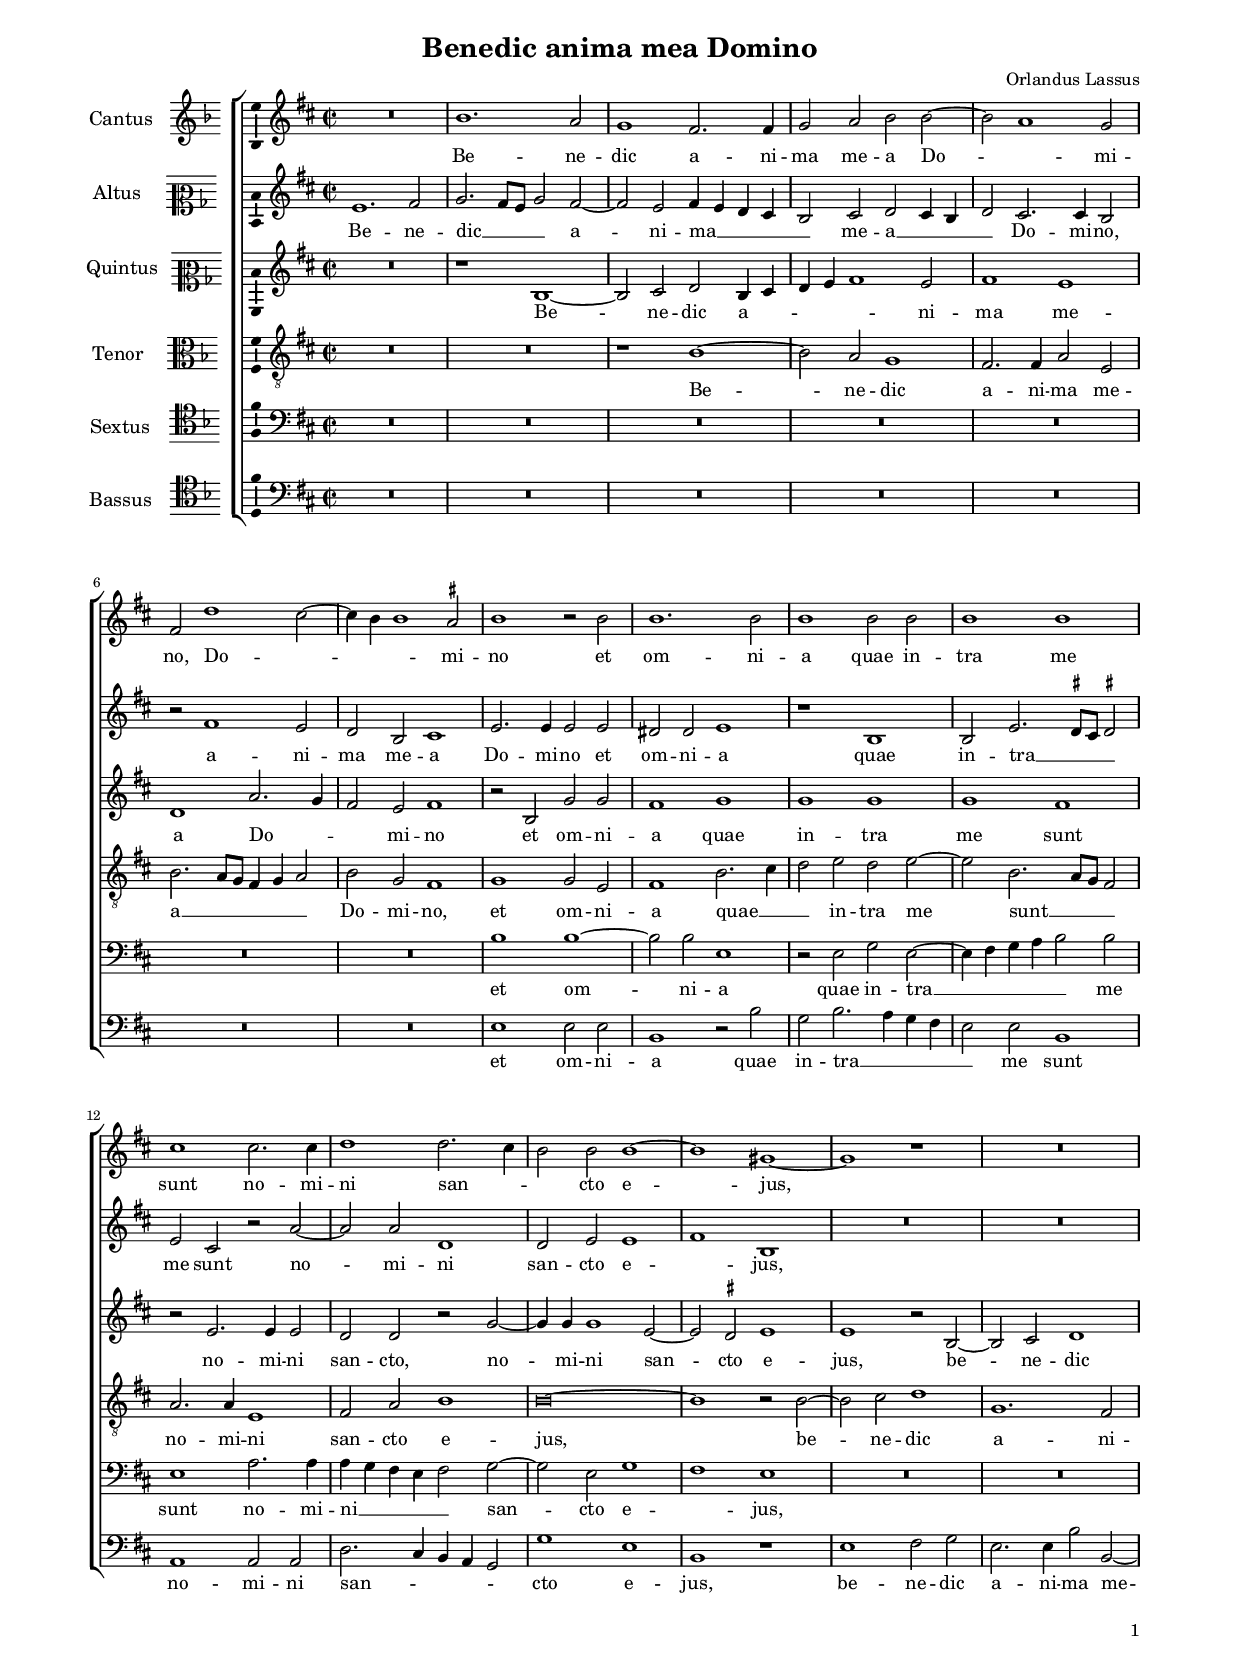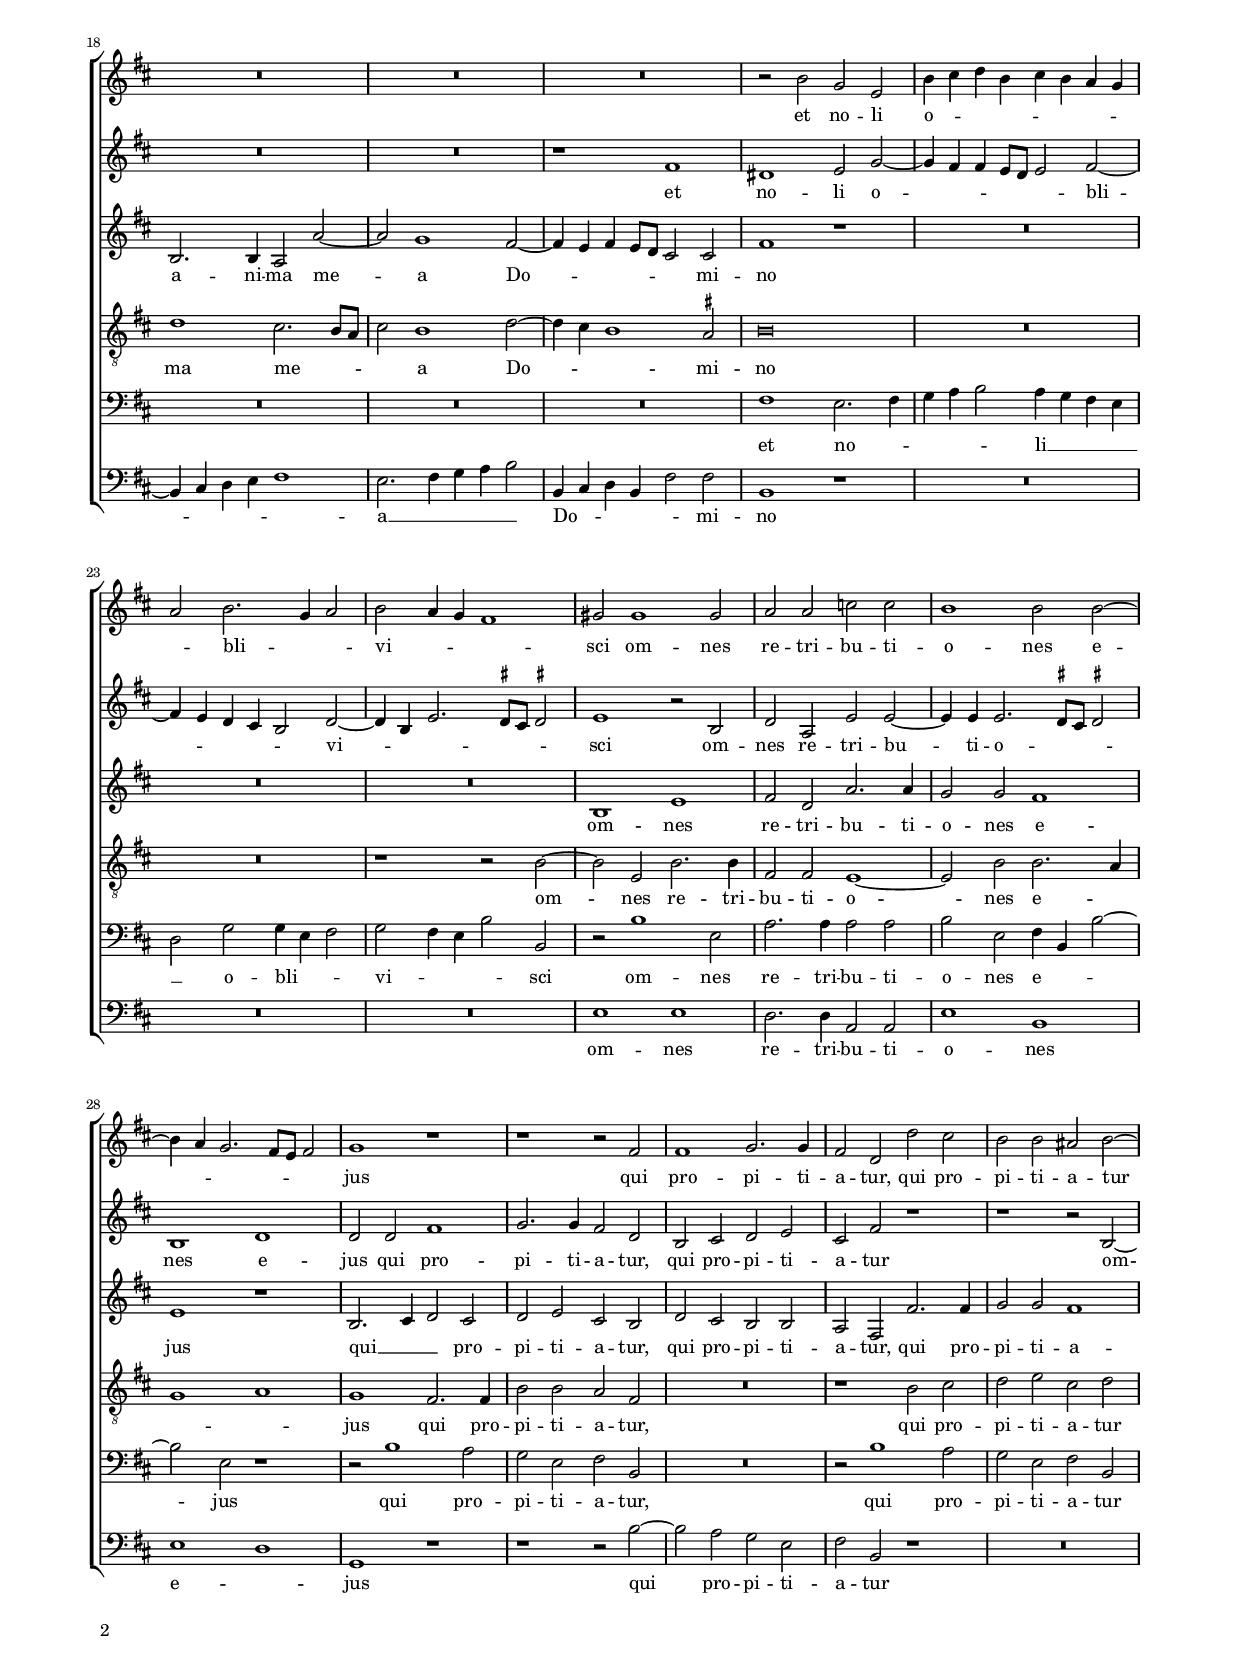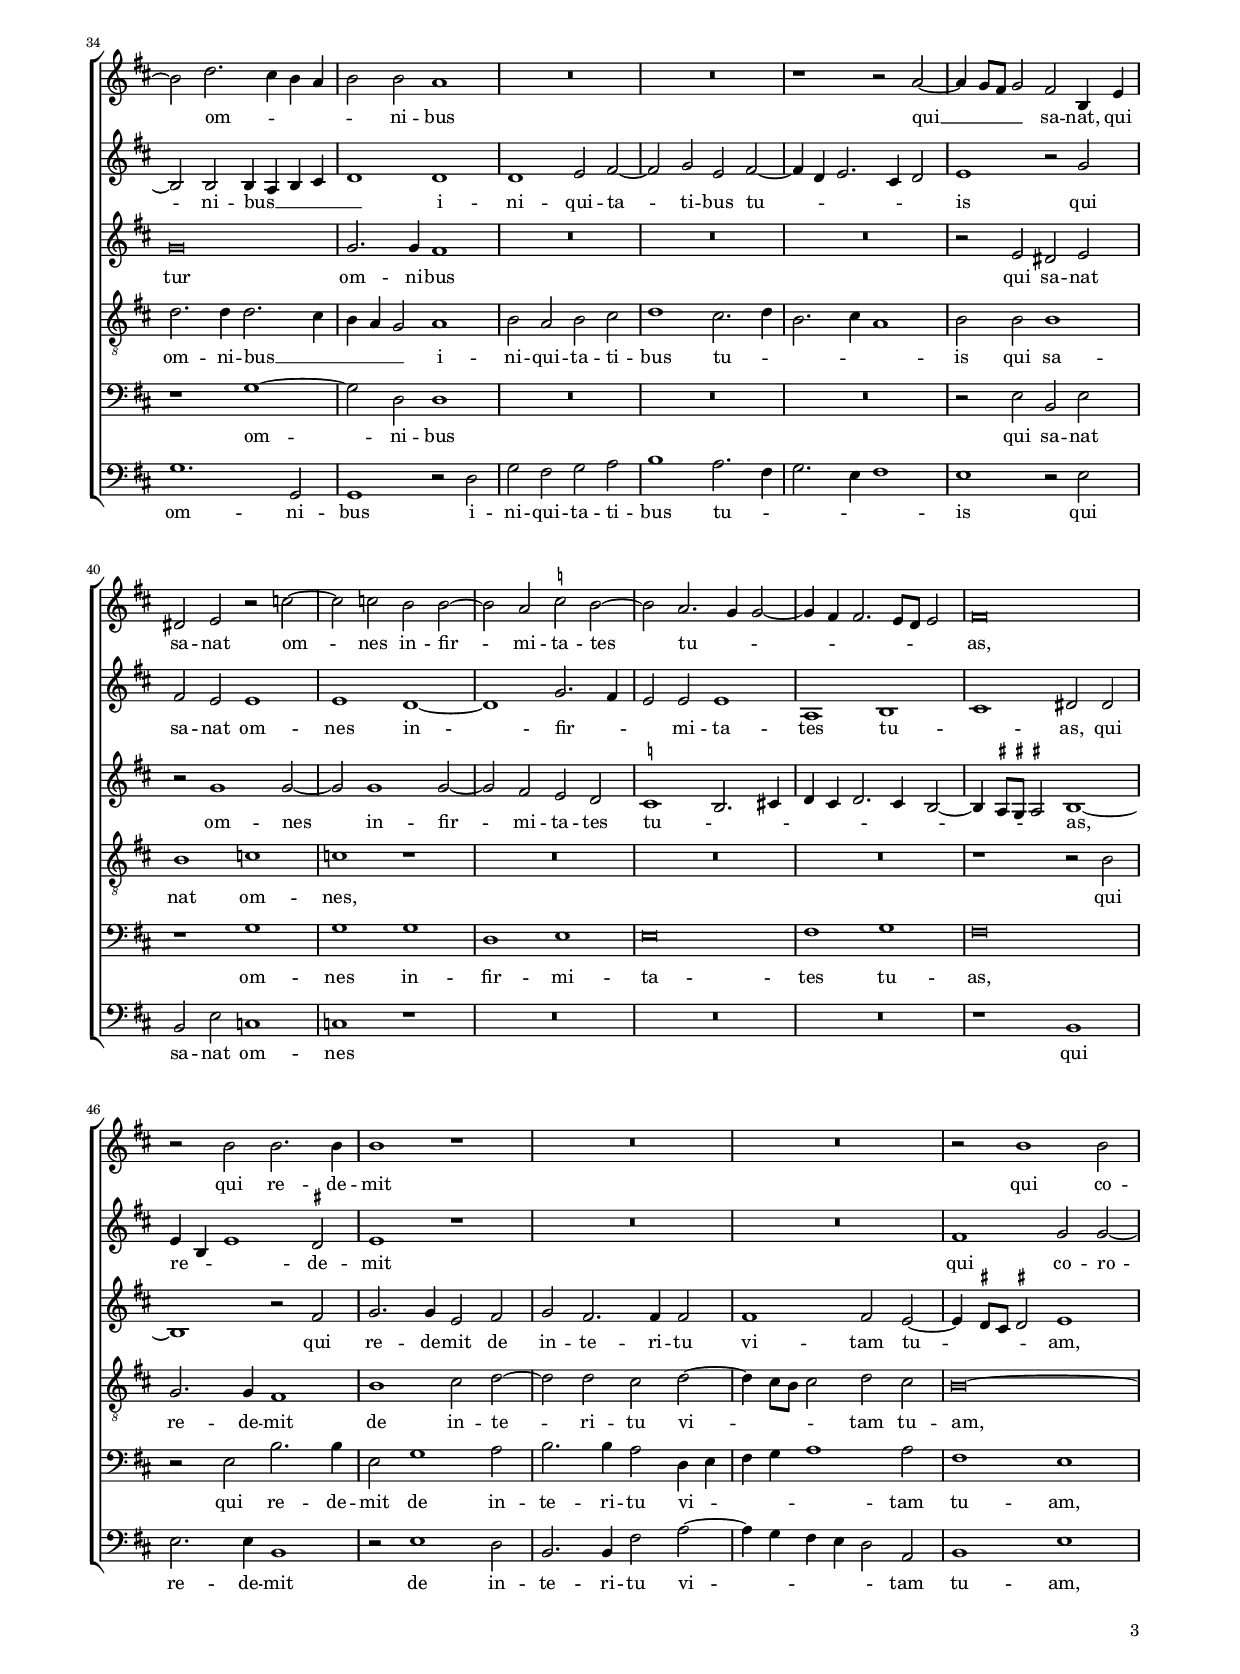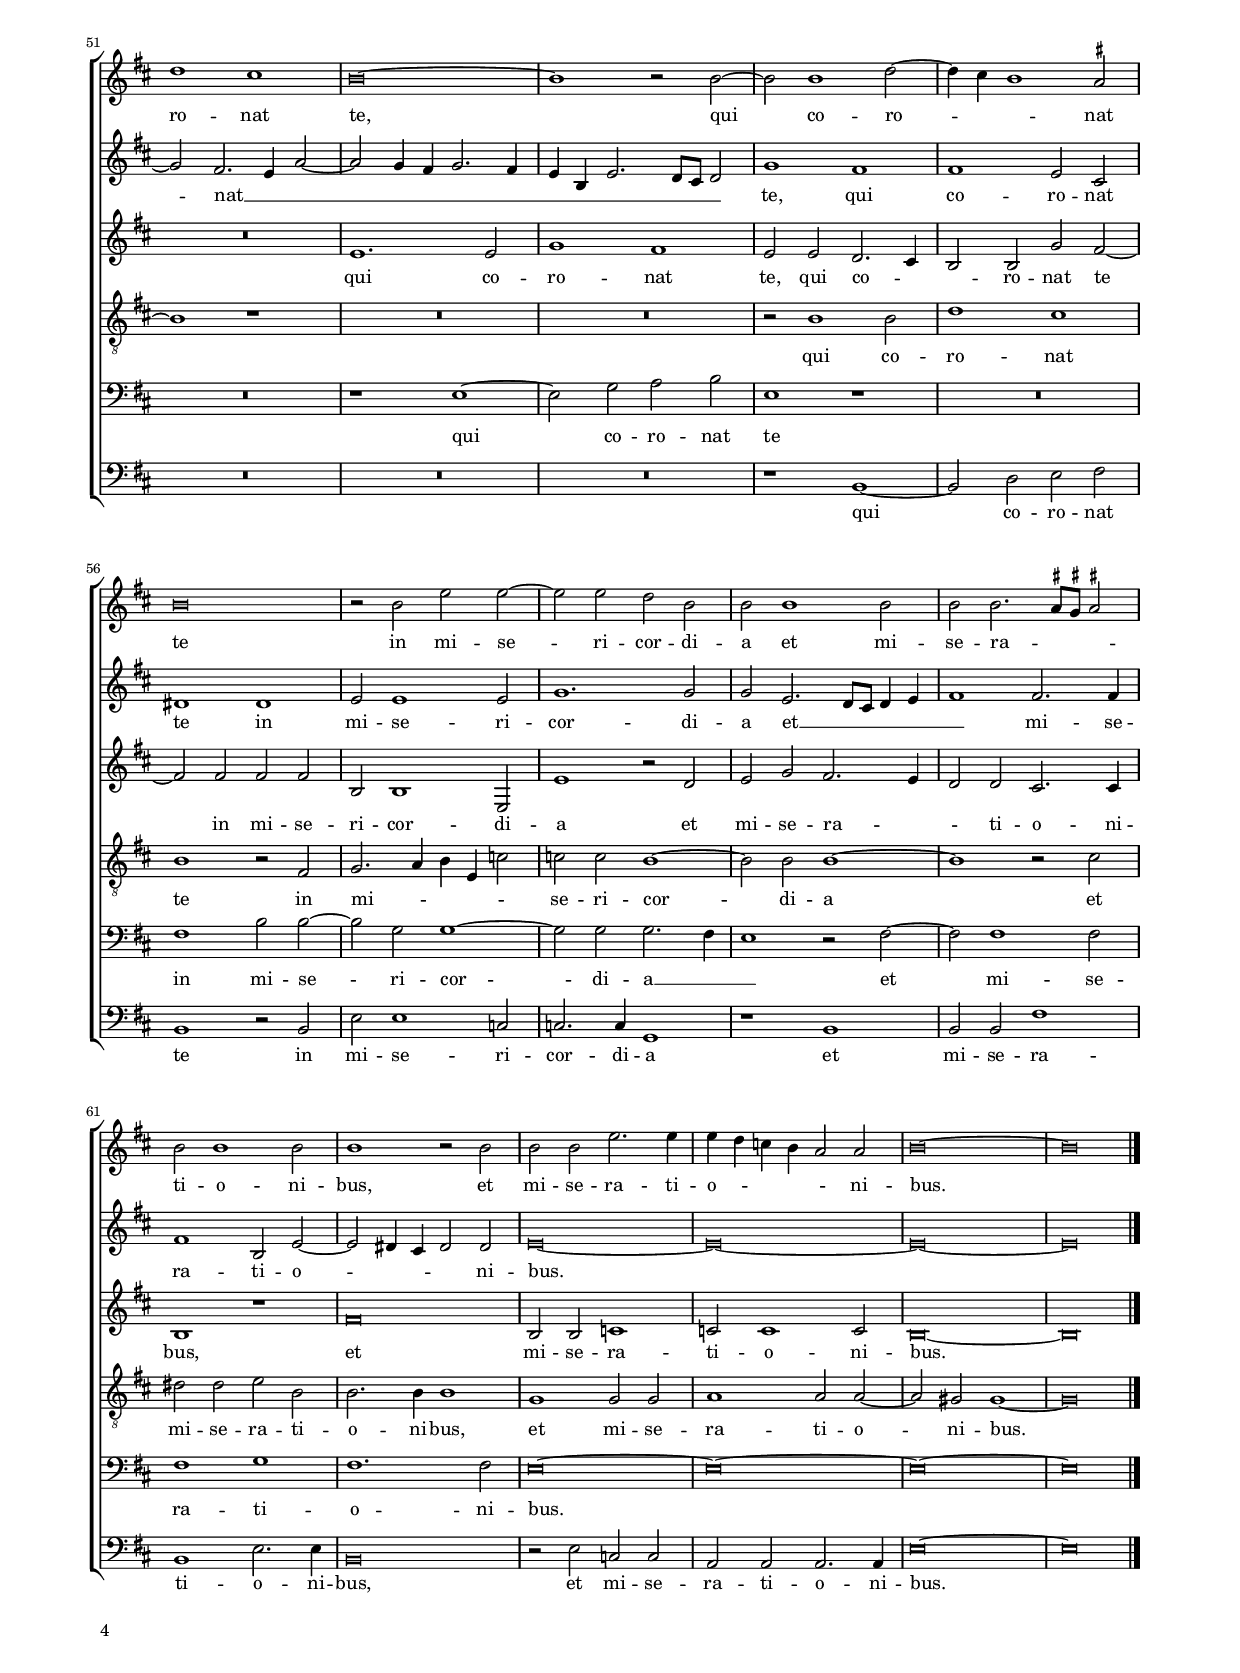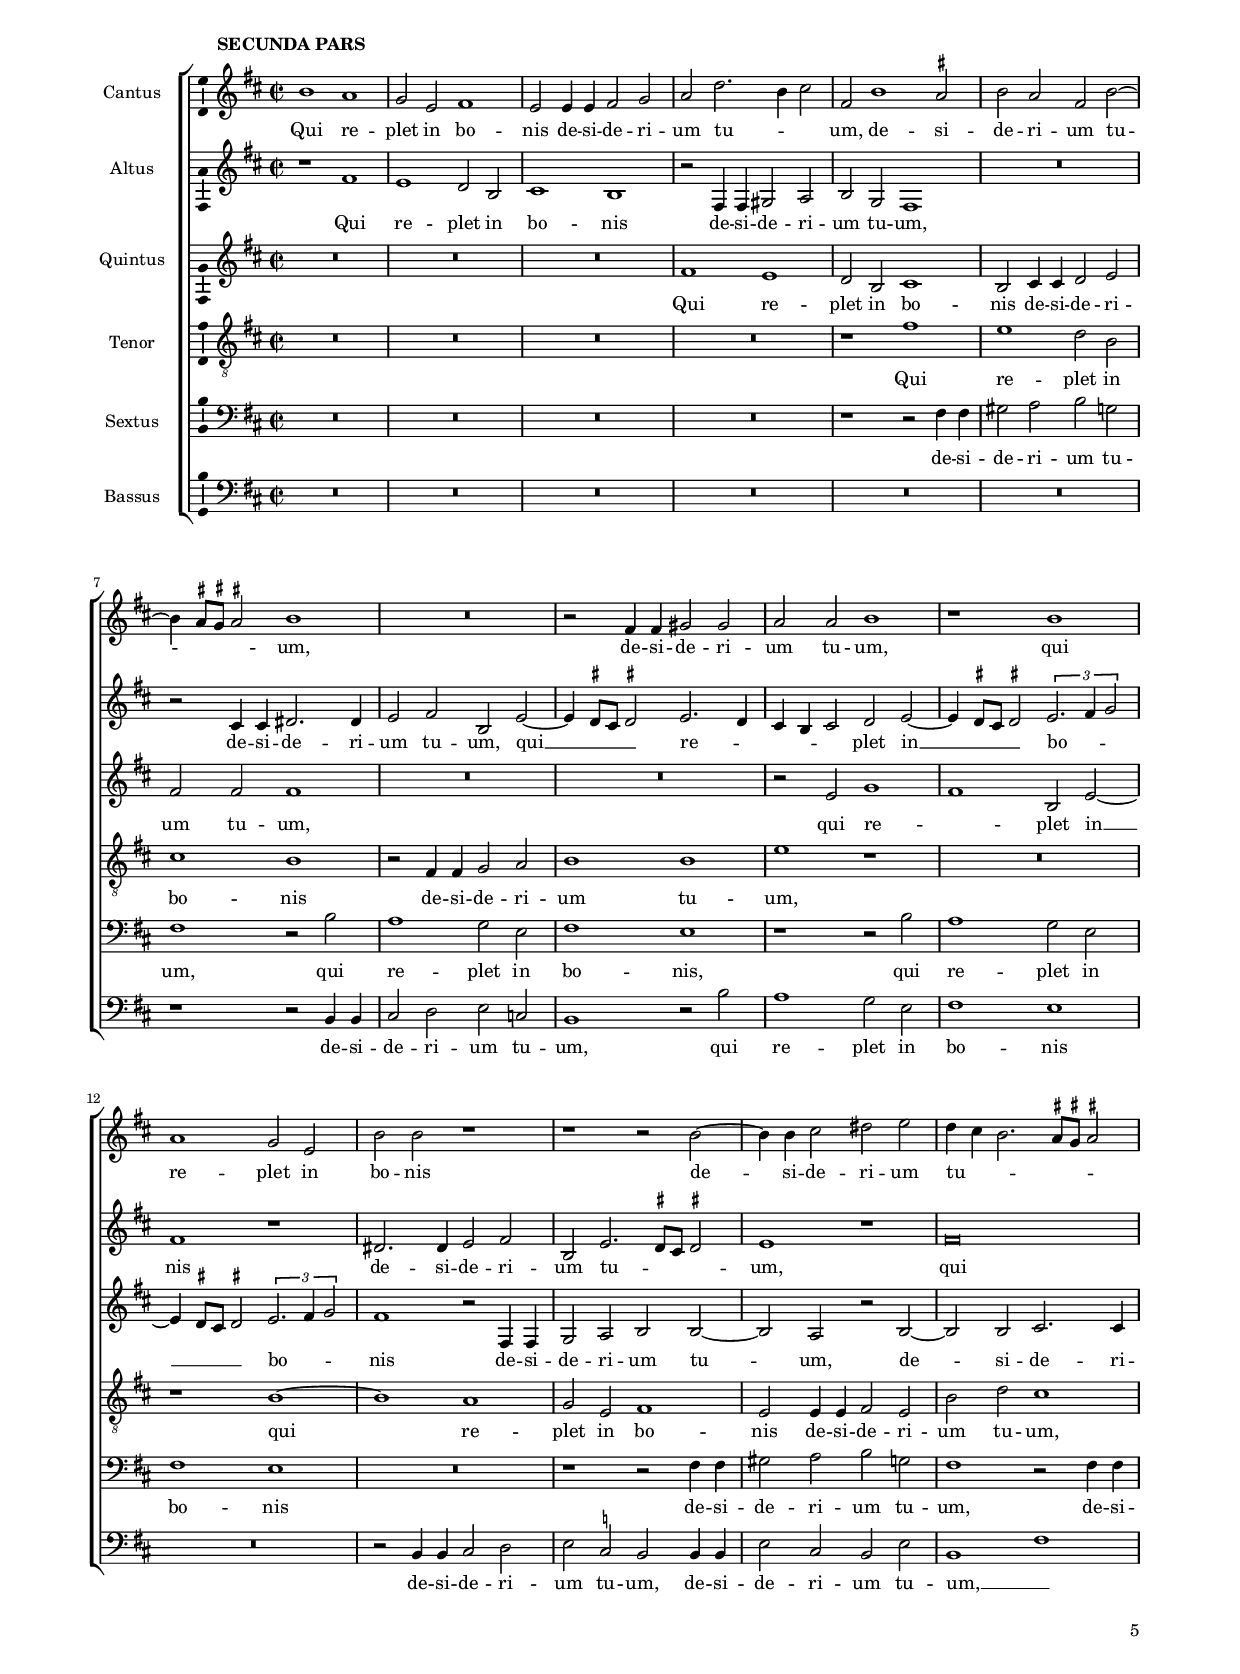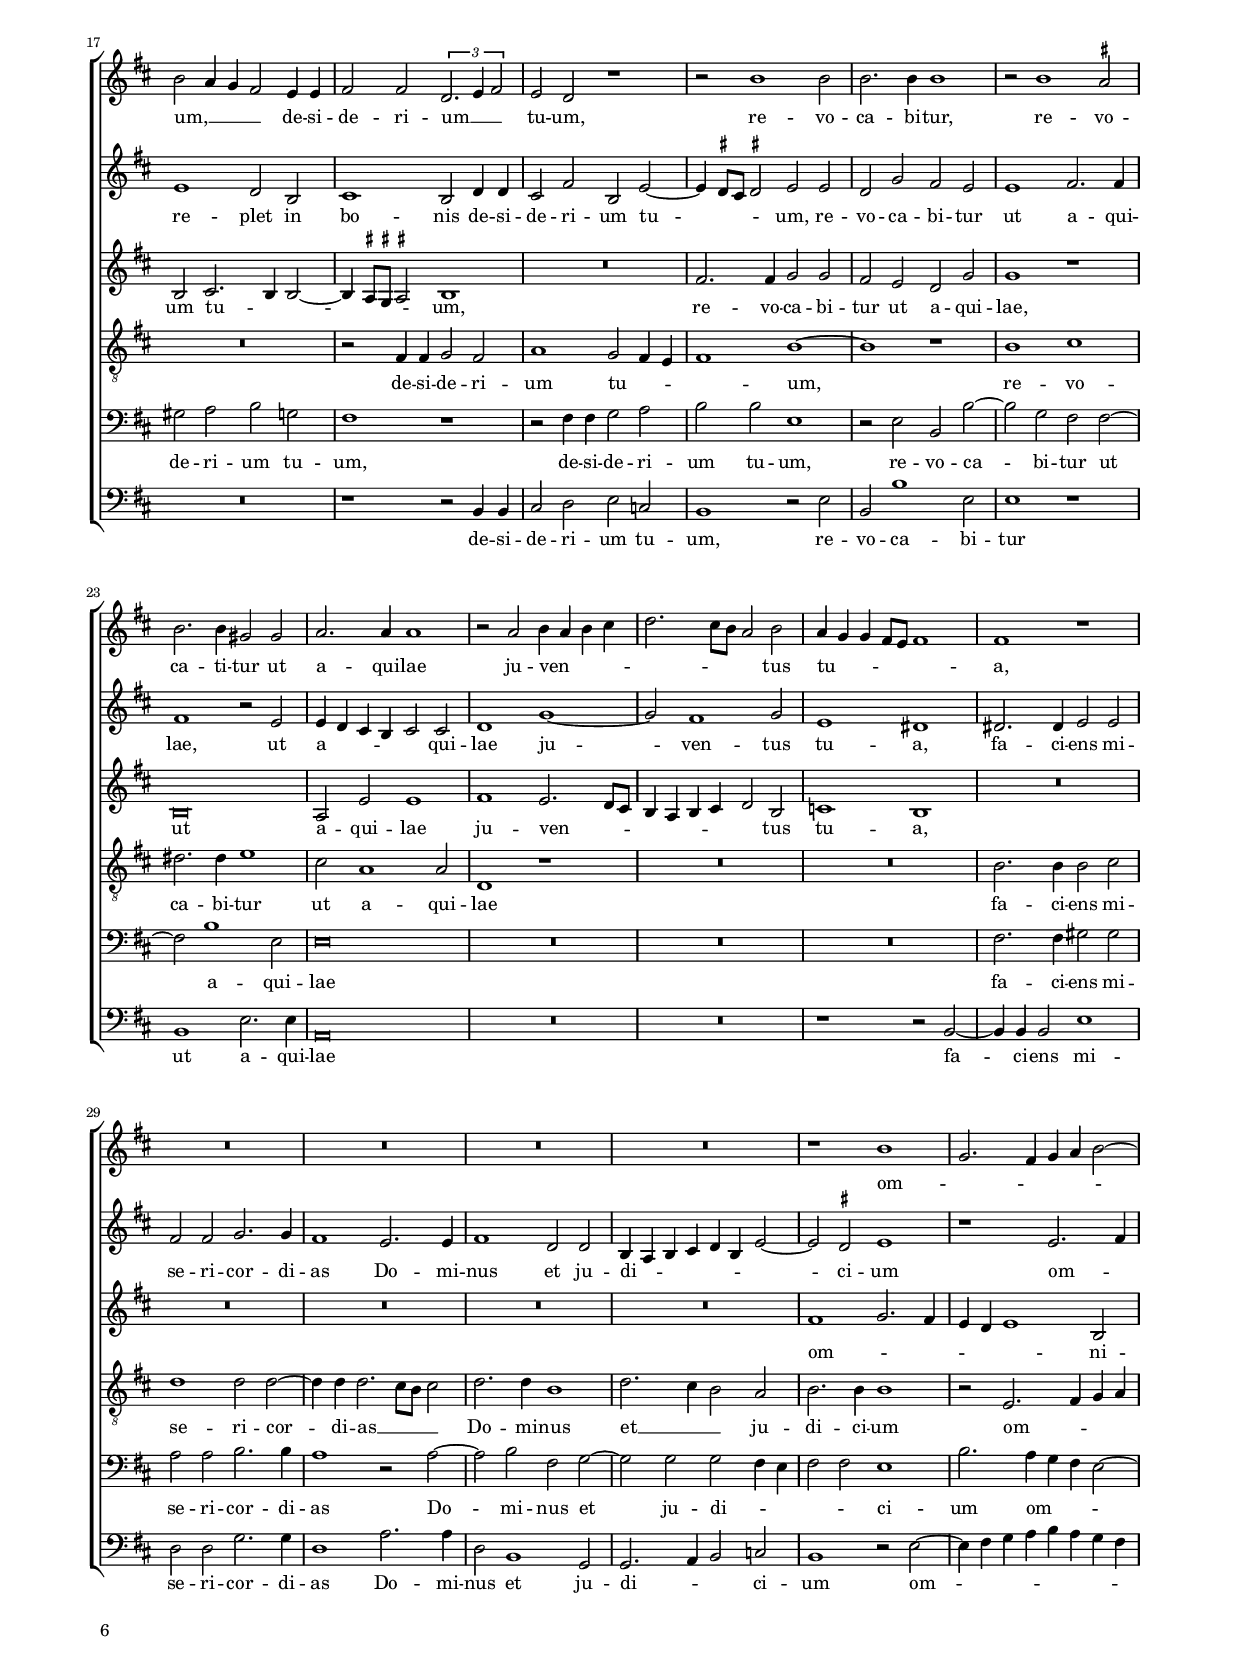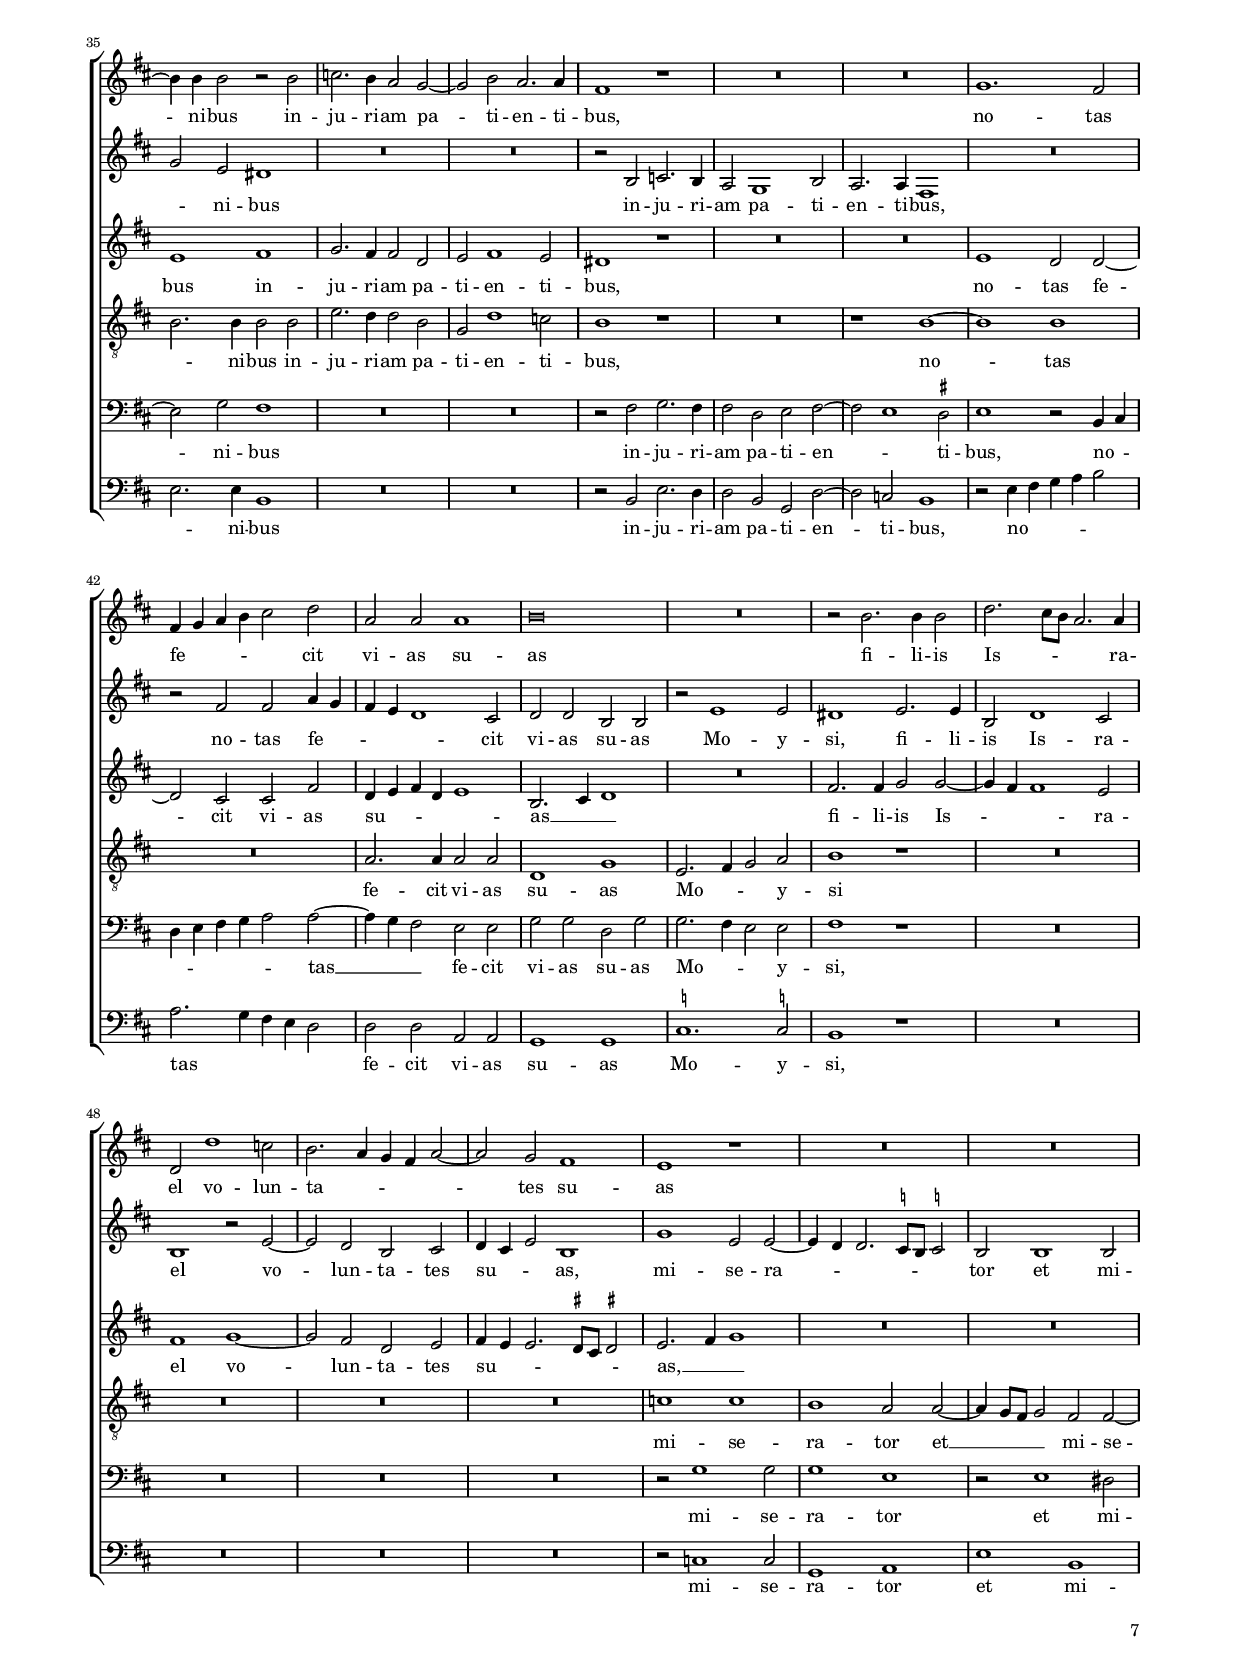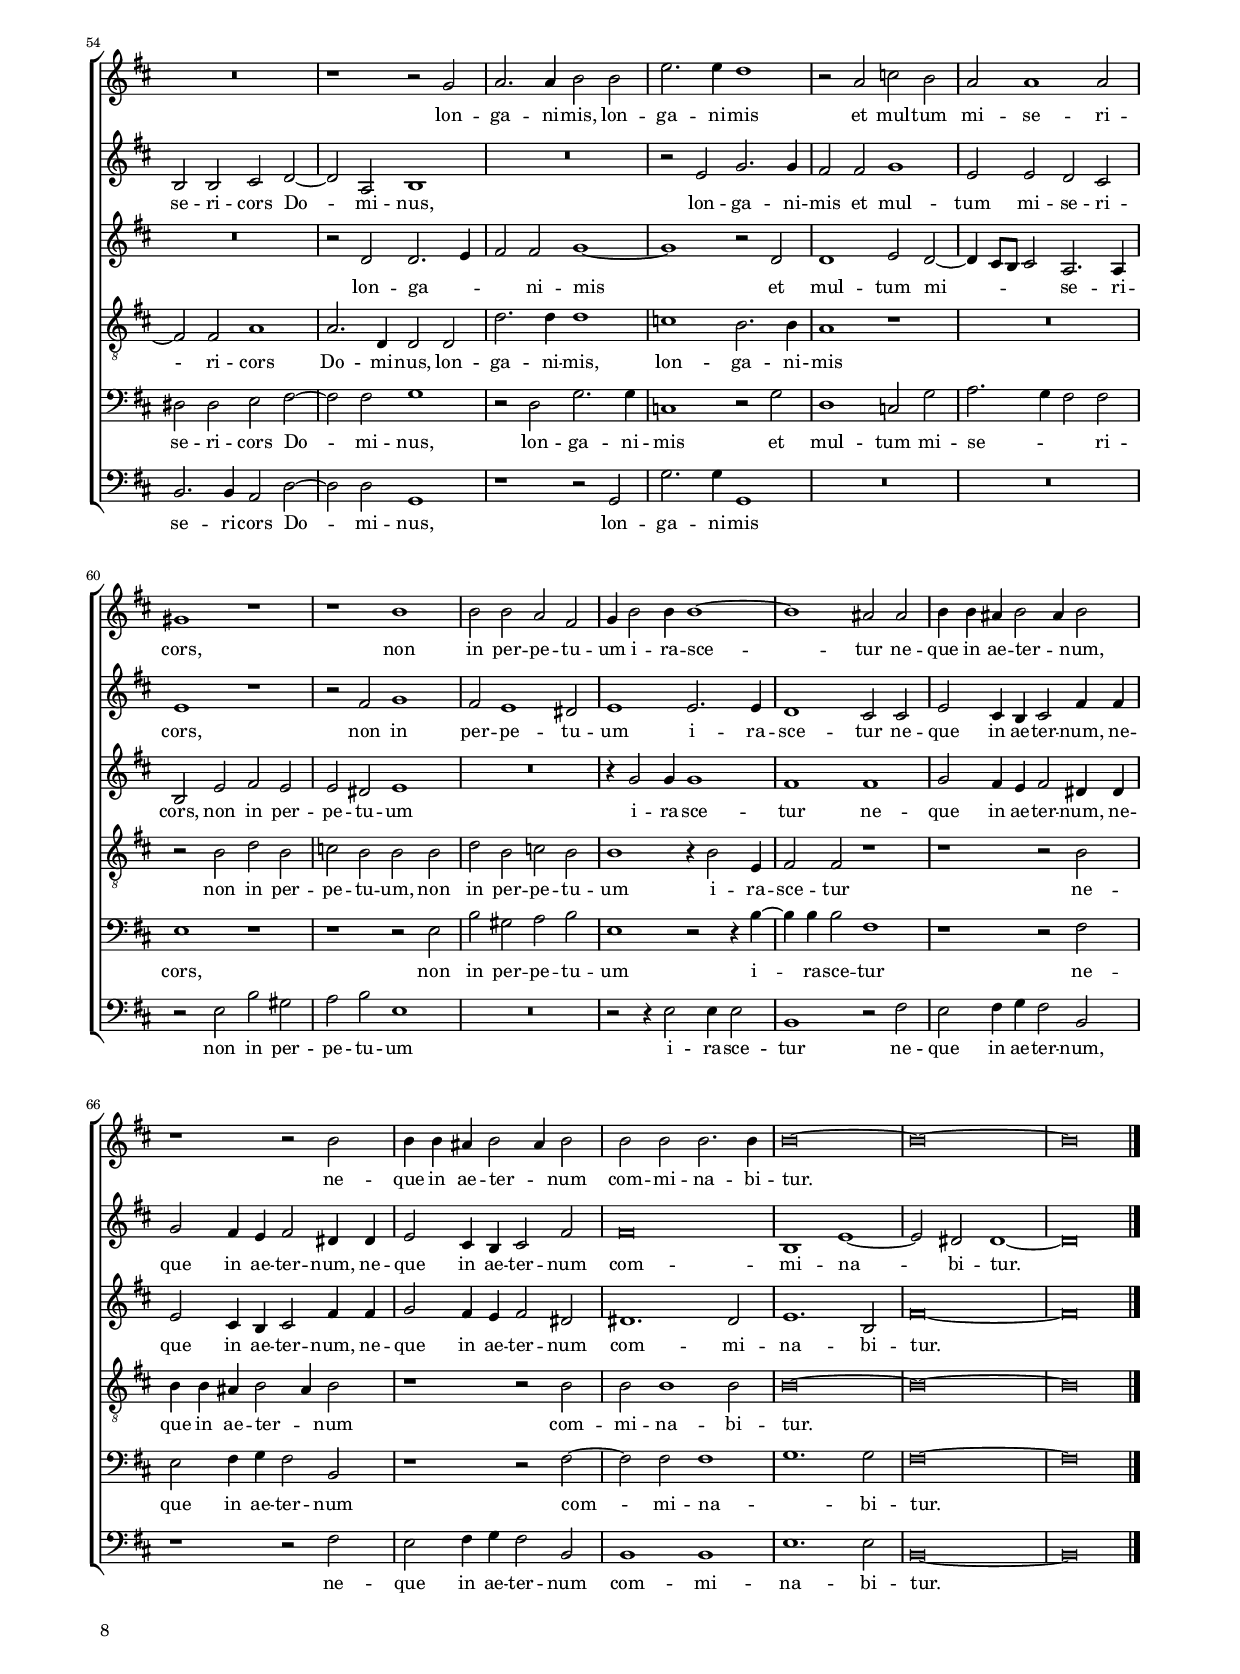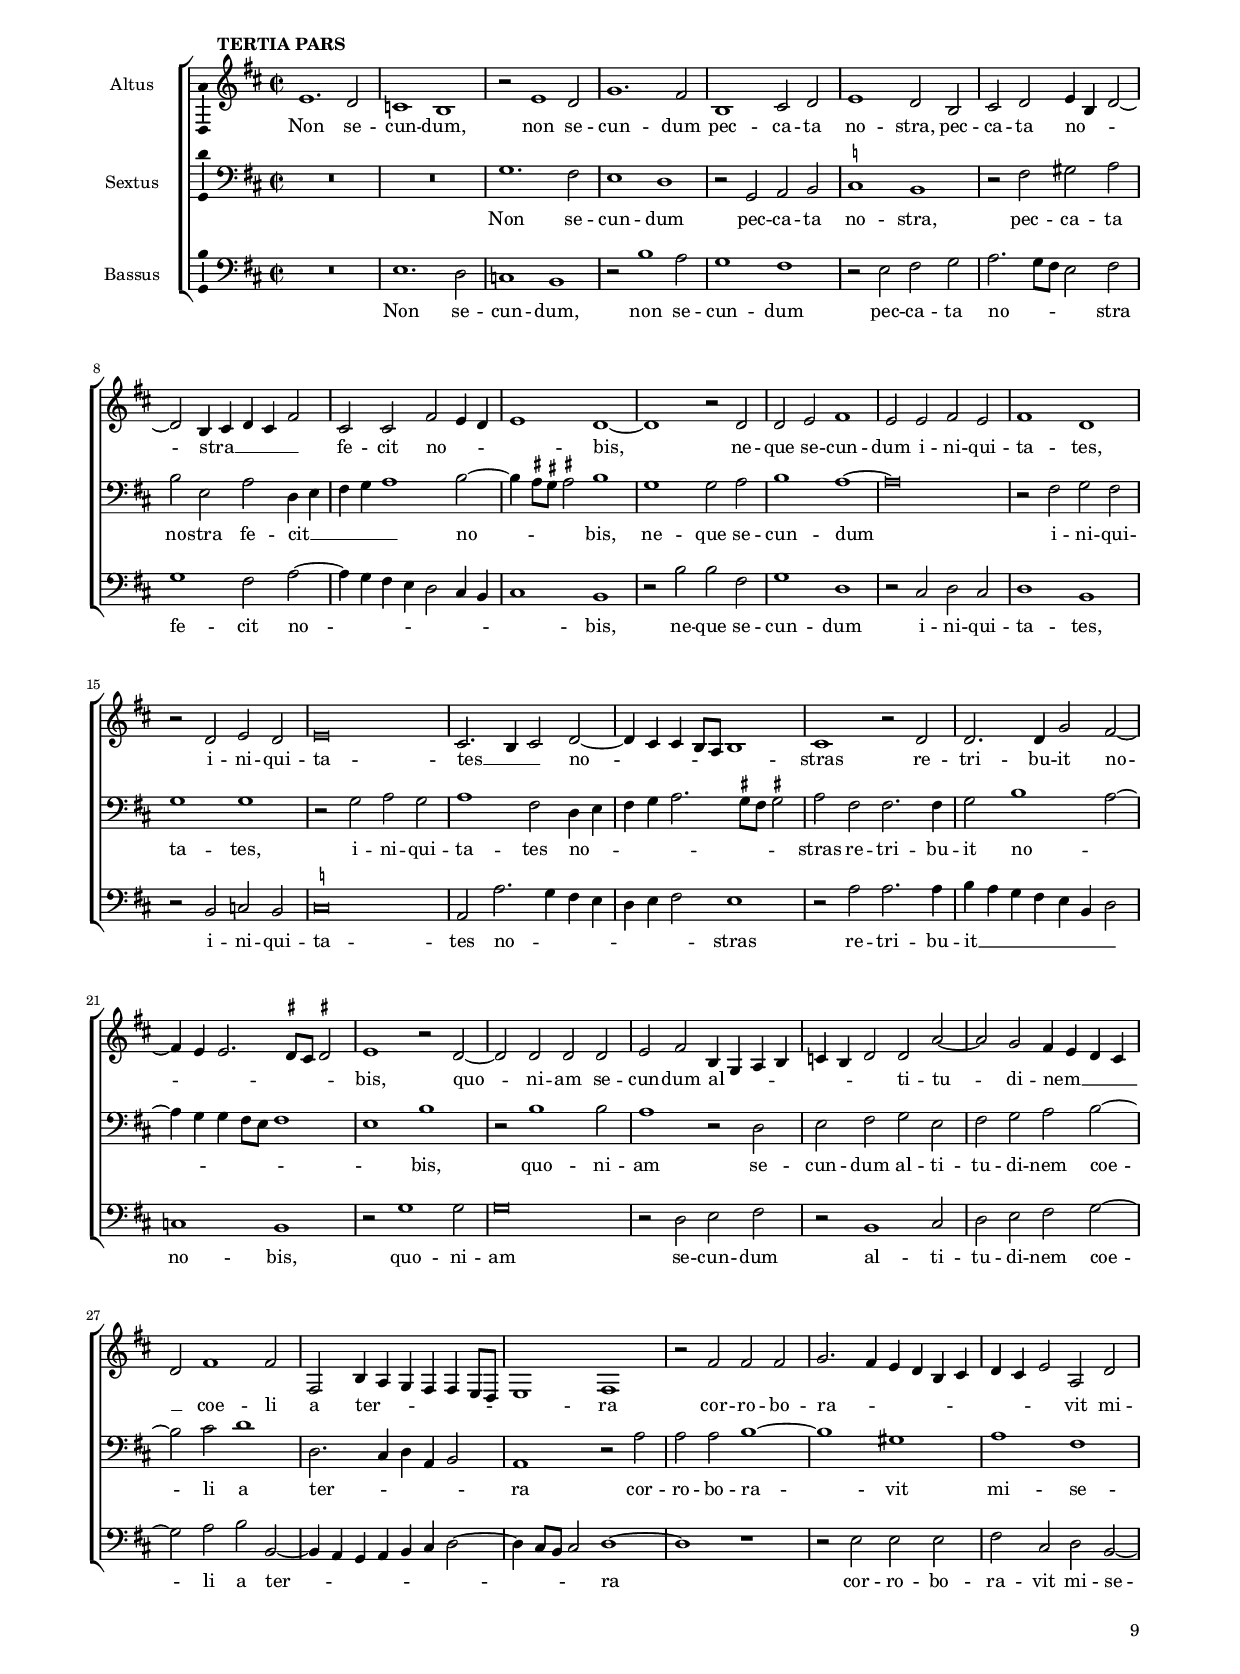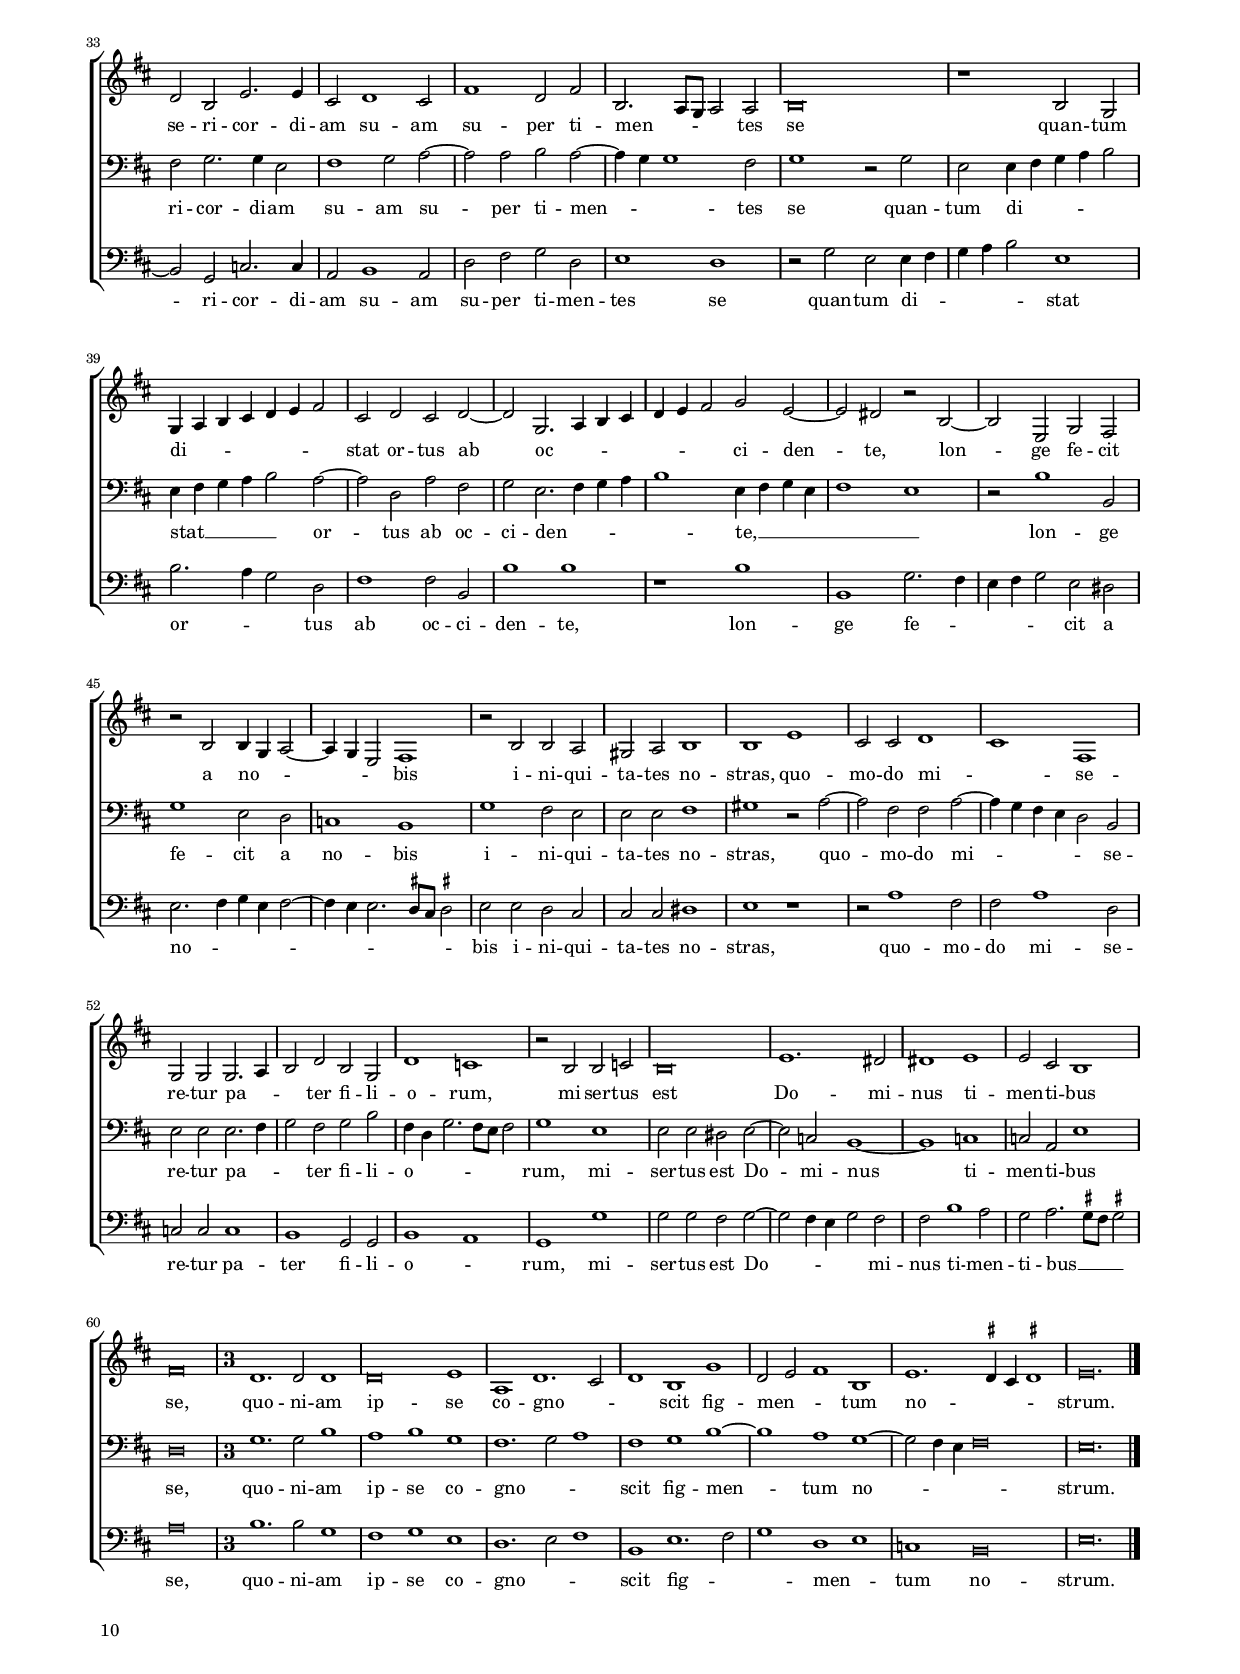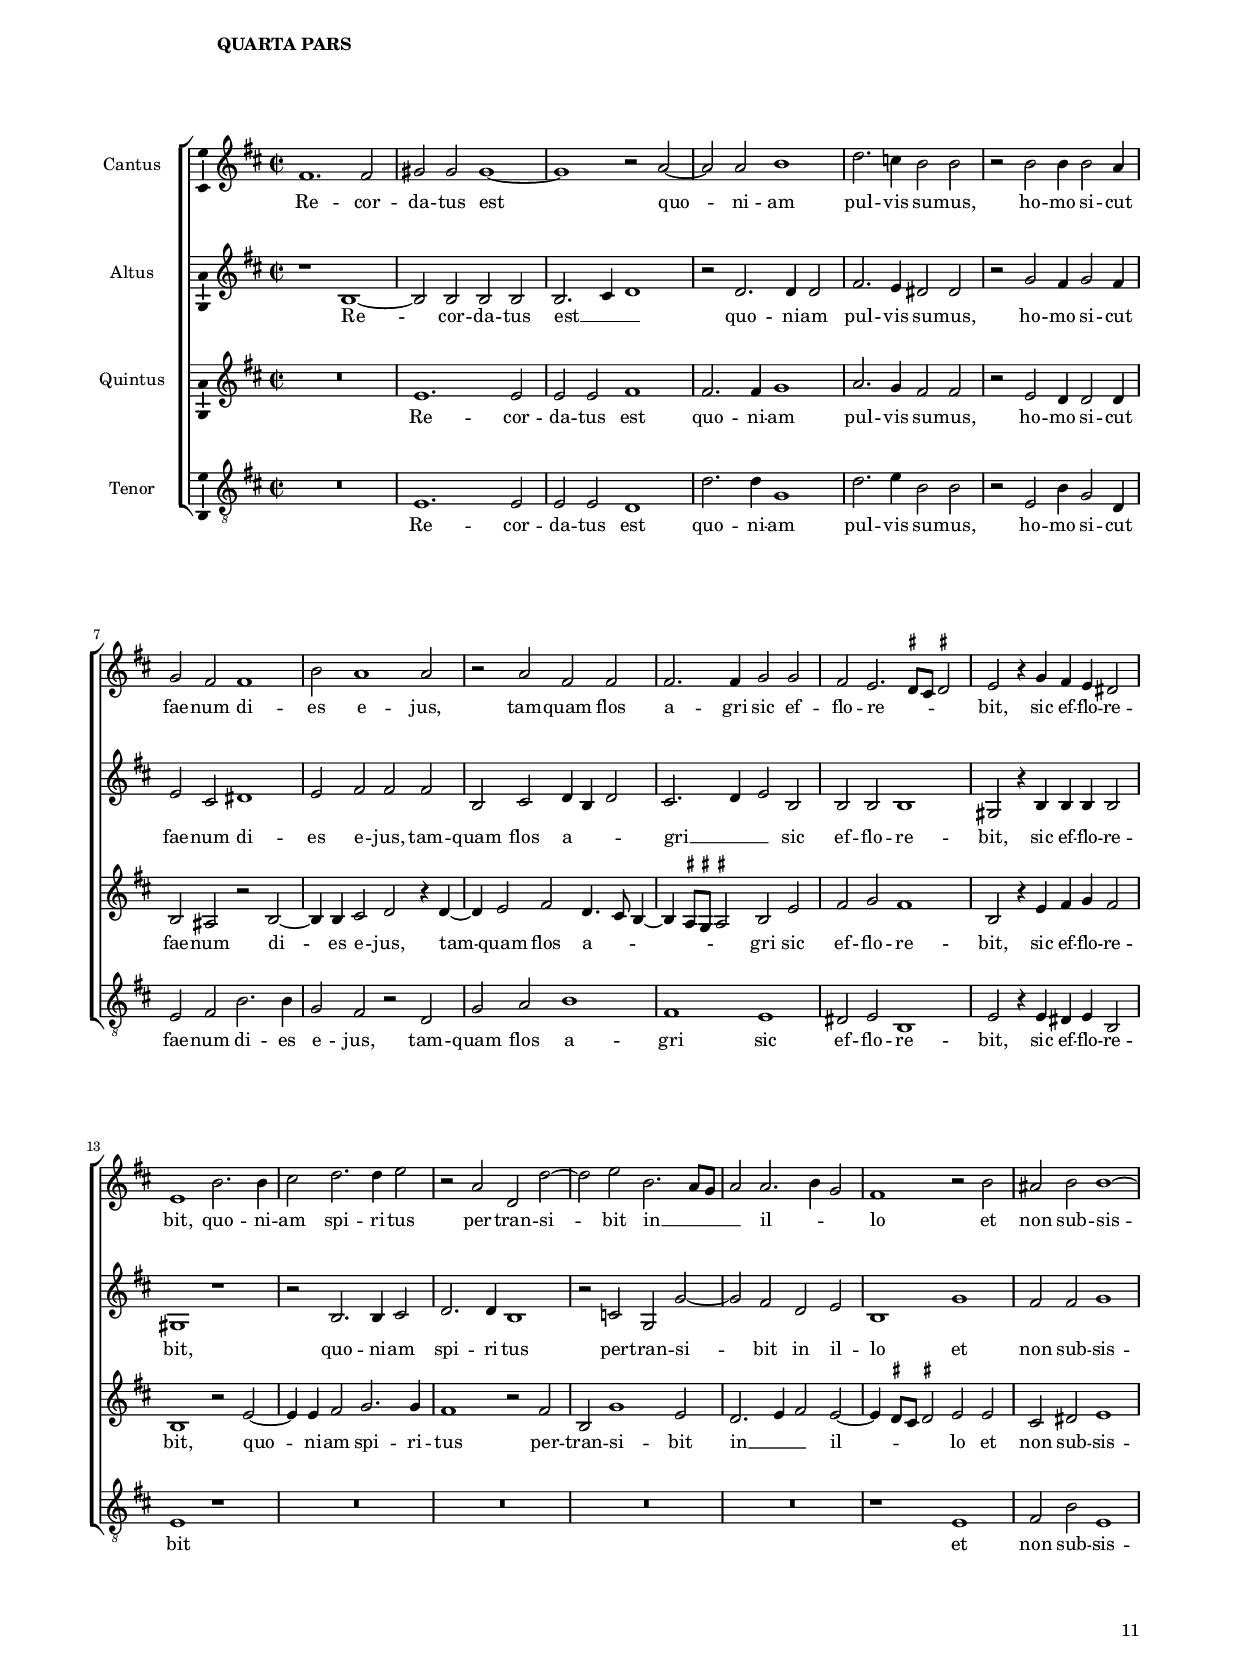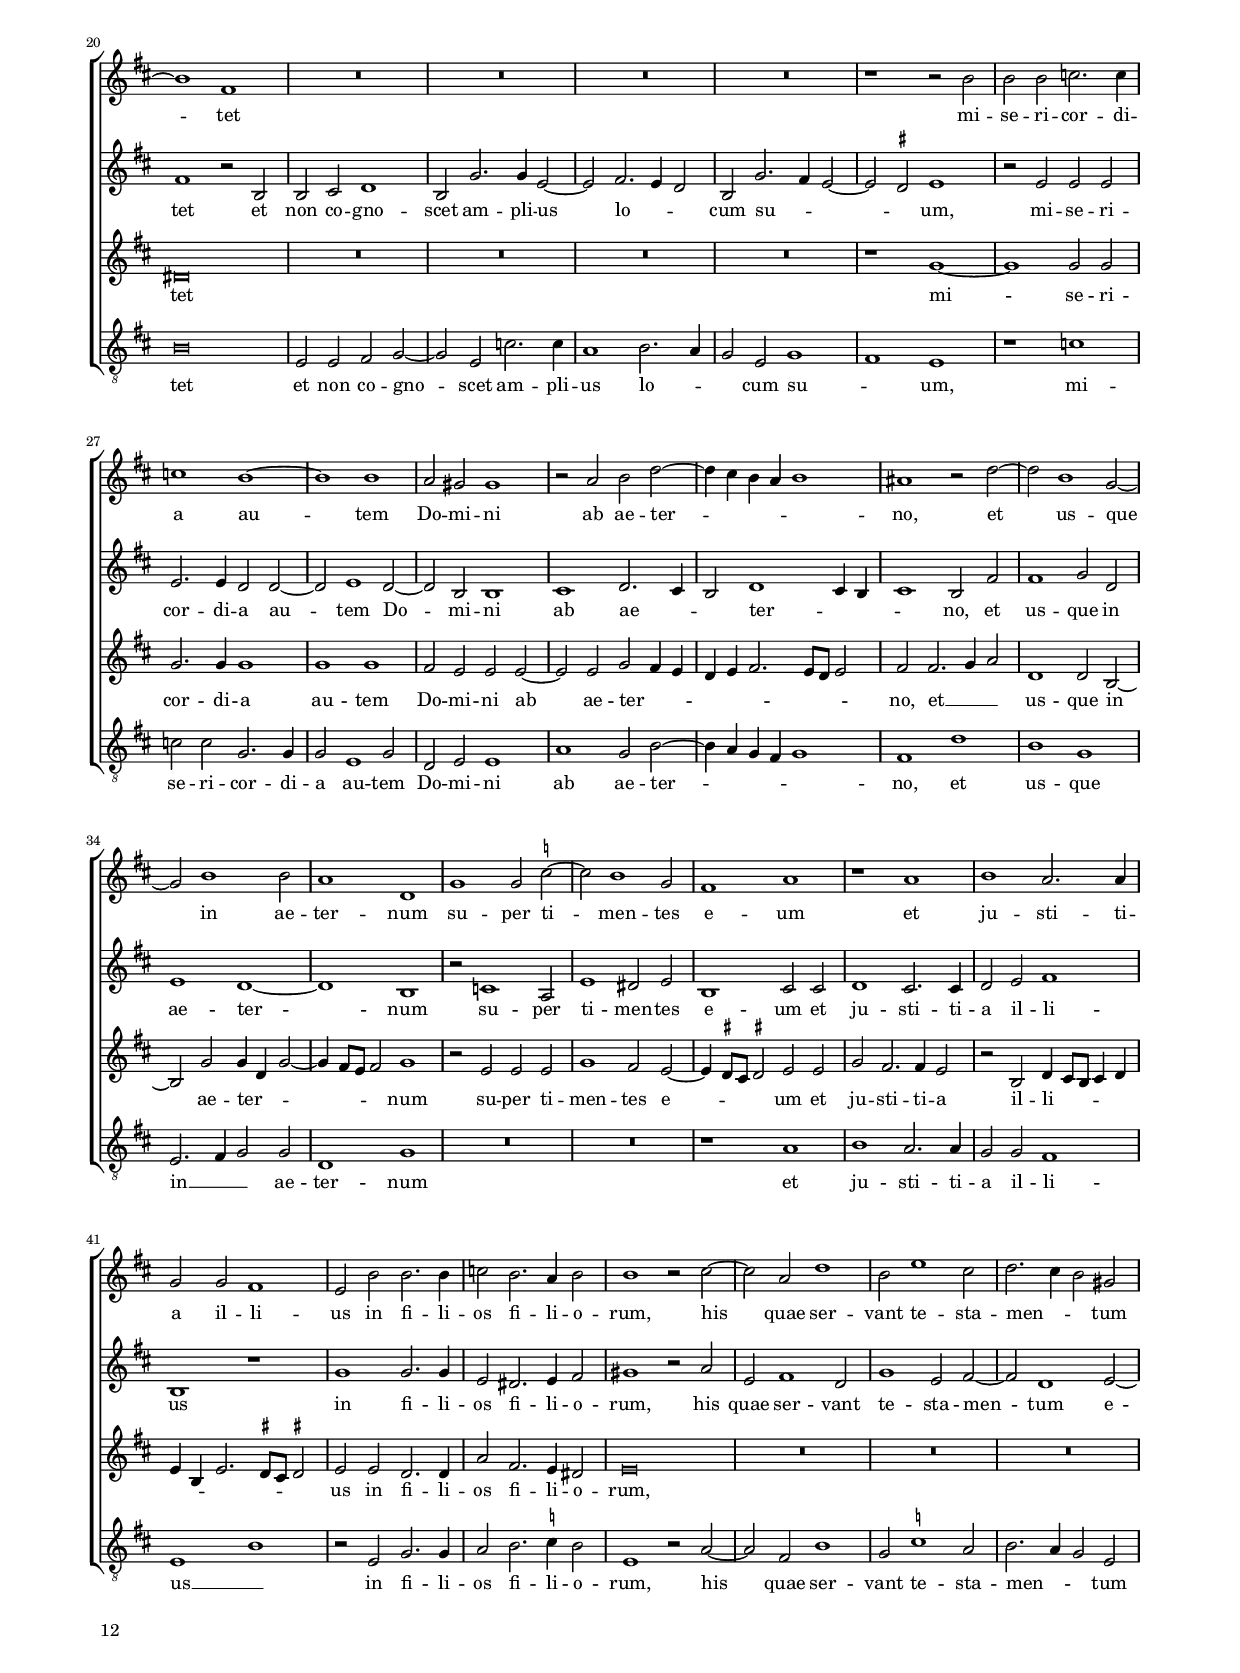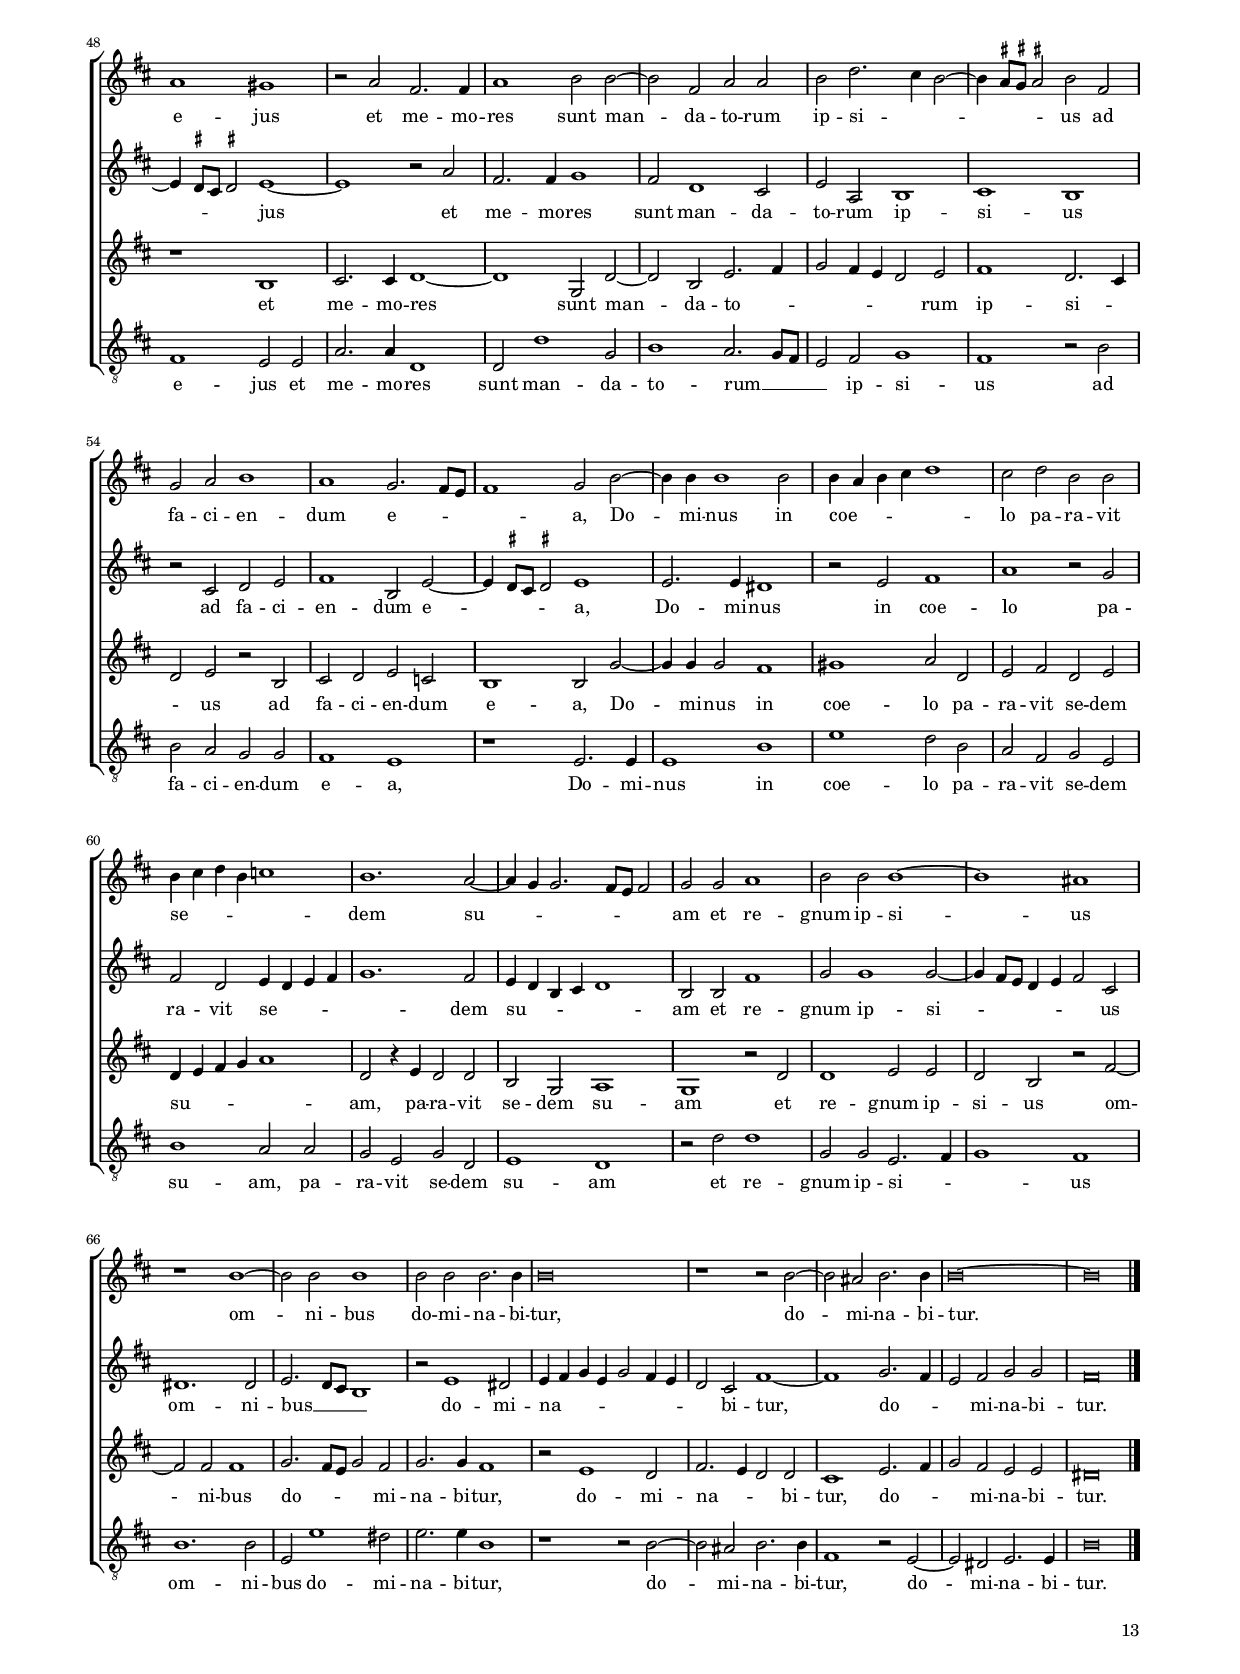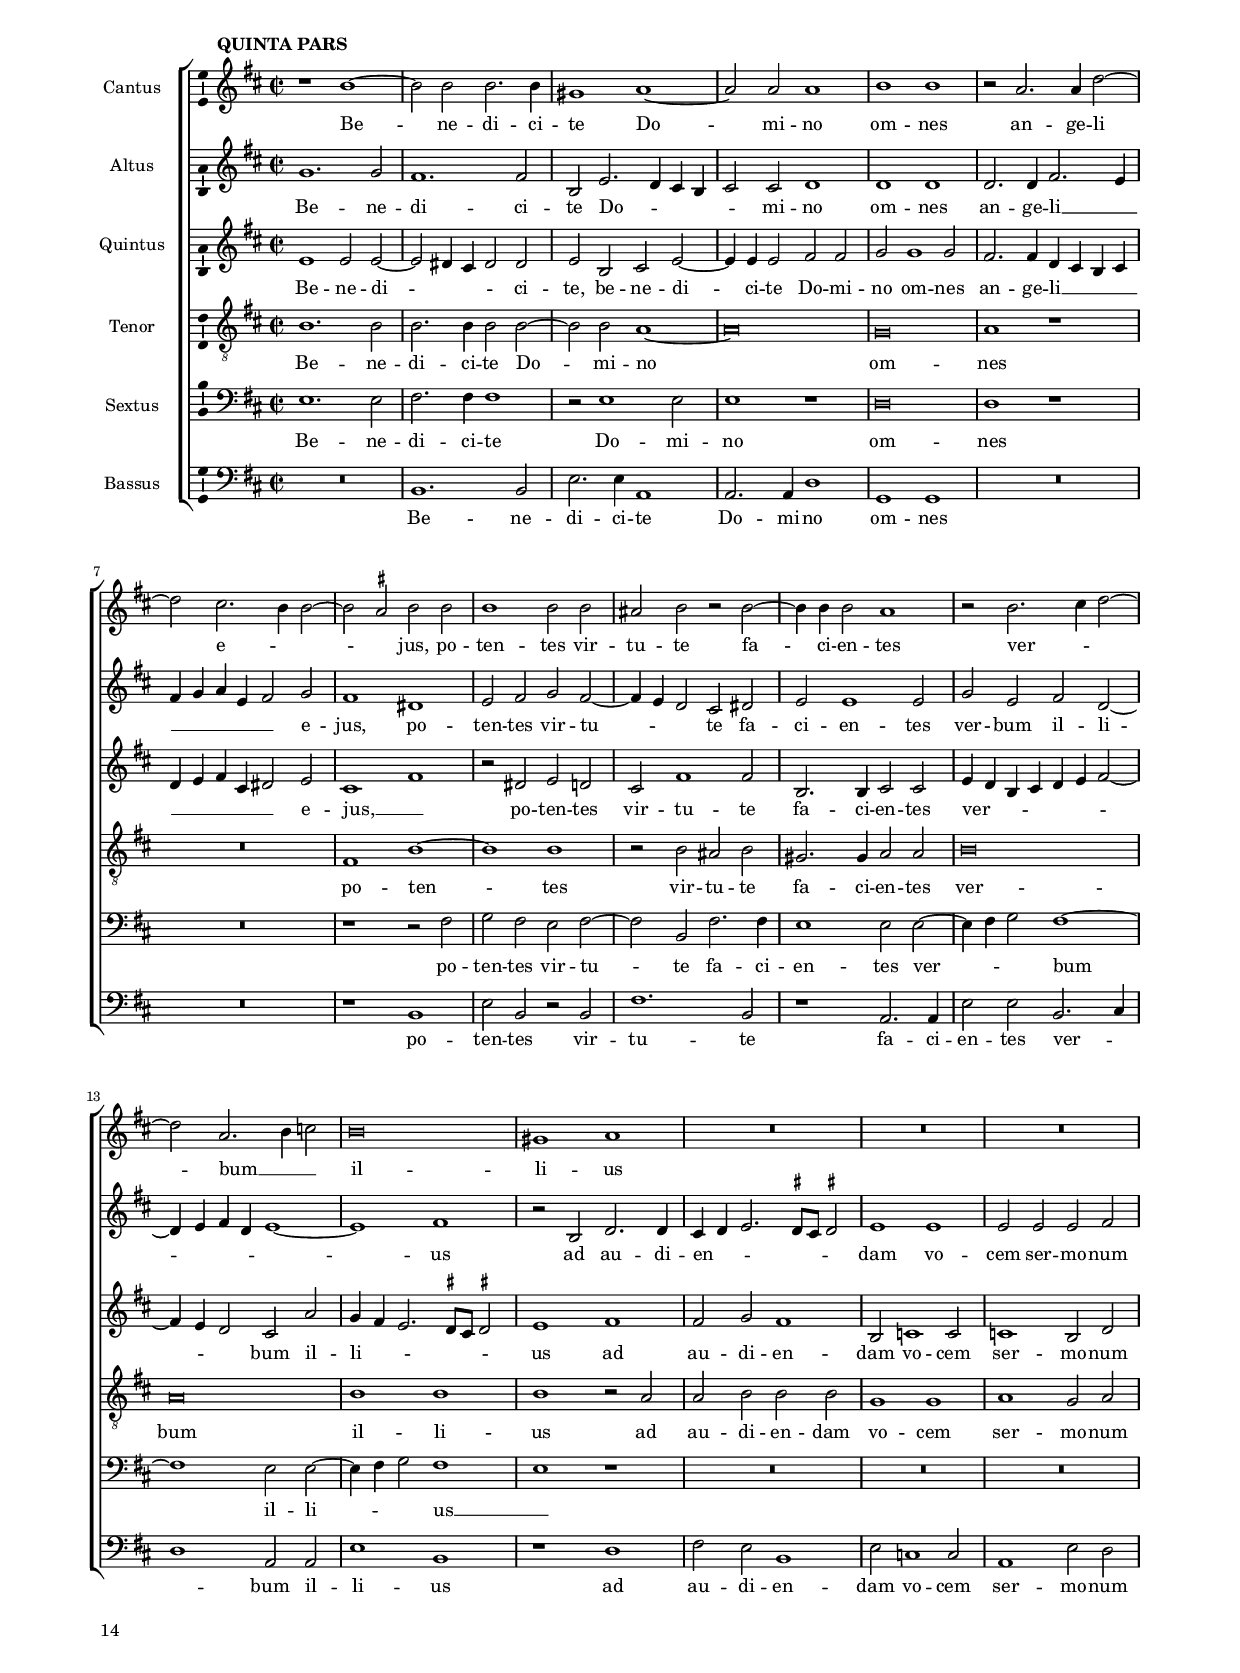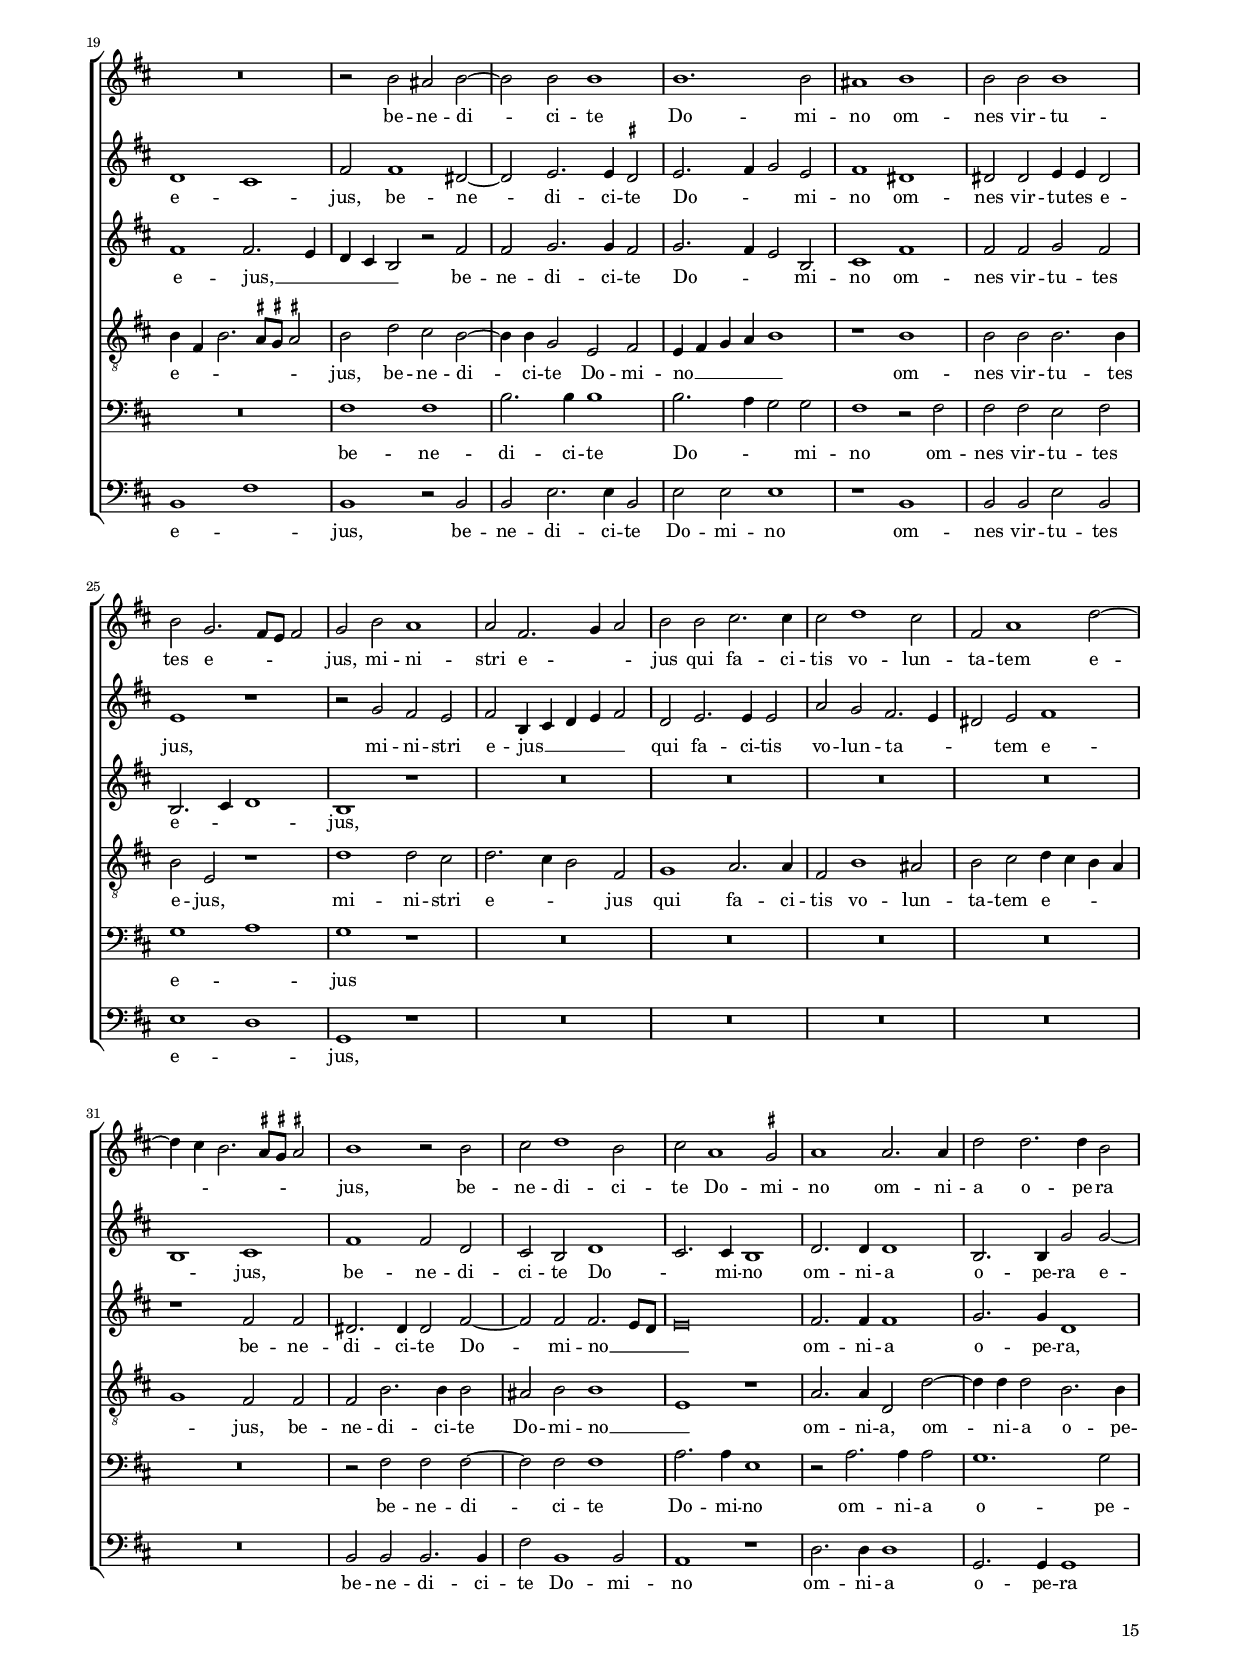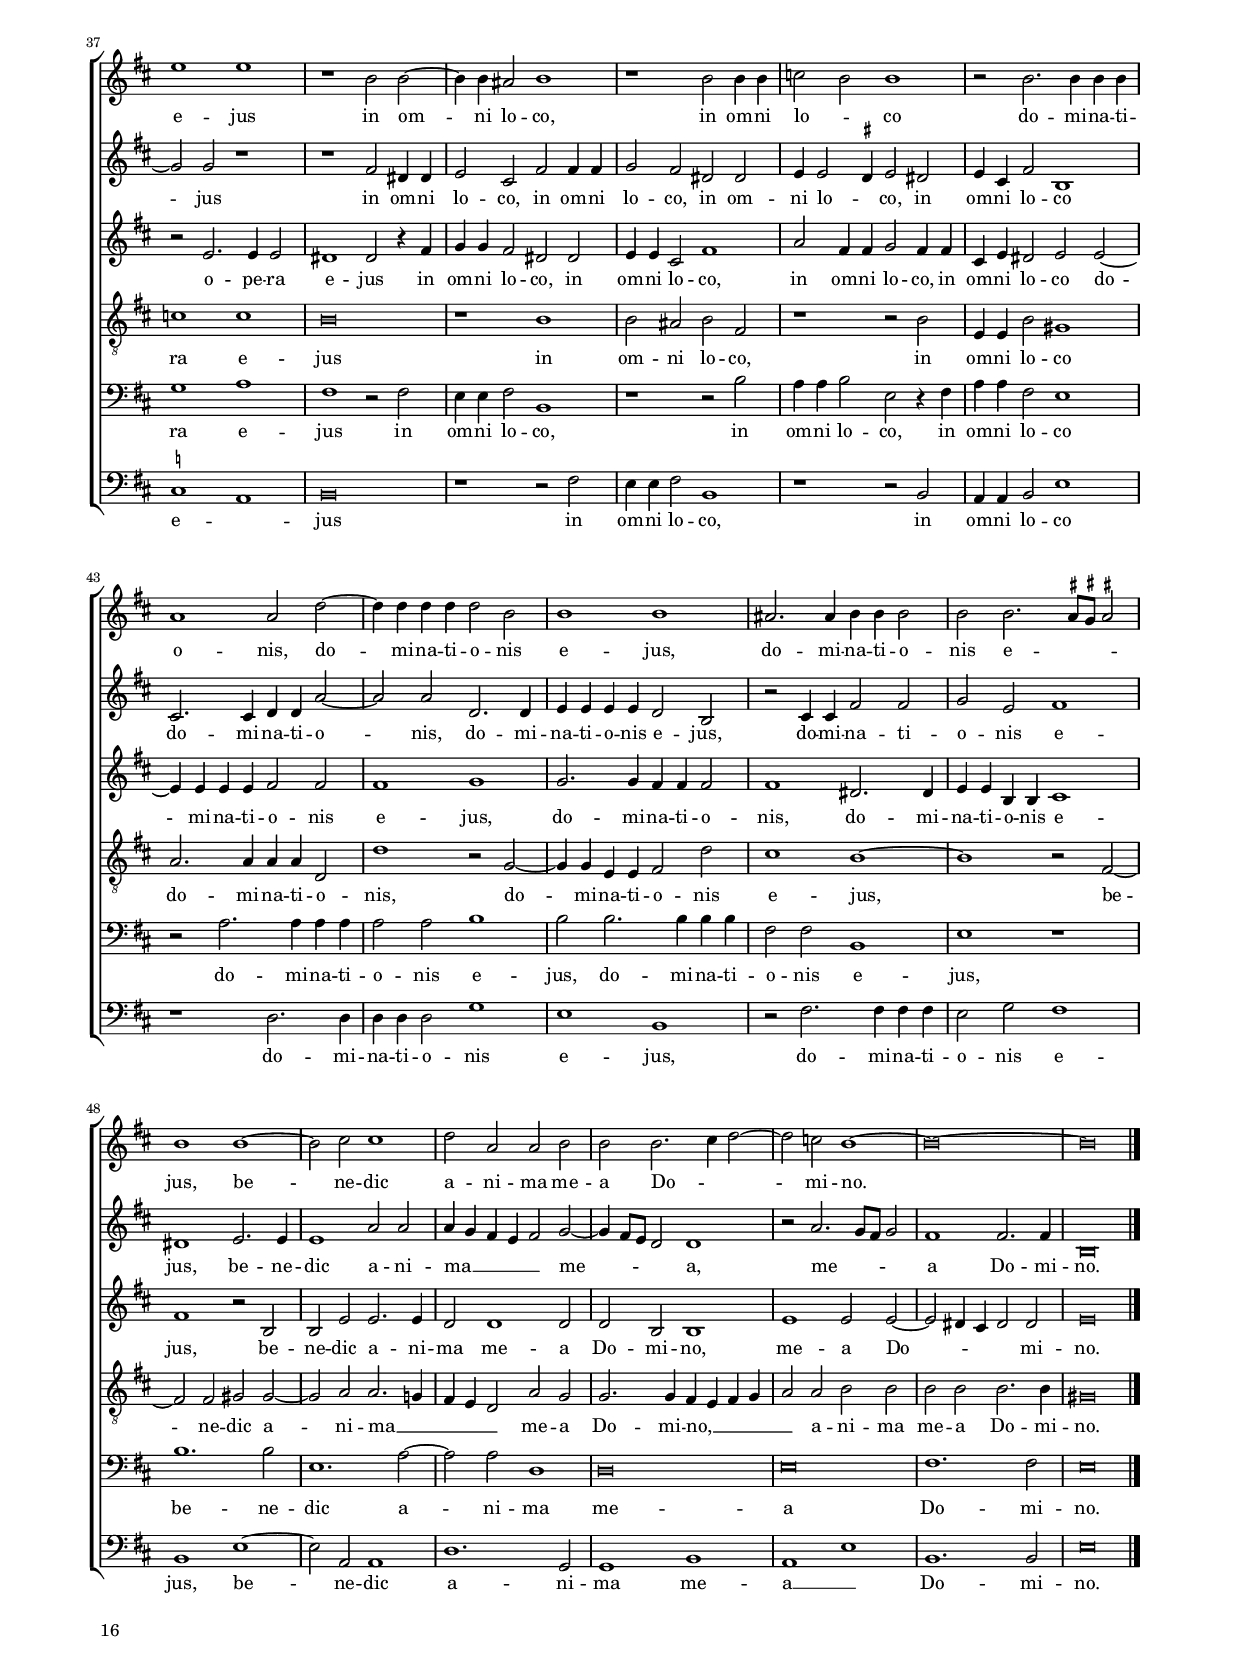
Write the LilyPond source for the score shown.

\header
{
  title="Benedic anima mea Domino"
  composer="Orlandus Lassus"
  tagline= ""
}

\version "2.22.1"
\include "deutsch.ly"
#(set-global-staff-size 15)
% #(set-default-paper-size "letter")
#(ly:set-option 'point-and-click #f)


	ficta = { \once \set suggestAccidentals = ##t }
	
	forget = #(define-music-function (music) (ly:music?) #{
		\accidentalStyle forget
		$music
		\accidentalStyle default
		#})

\paper
	{
    top-margin = 1.5 \cm
	bottom-margin = 1 \cm
	left-margin = 1.7 \cm
	right-margin = 1.7 \cm
	ragged-bottom = ##f
	ragged-last-bottom = ##f
	print-page-number = ##f
	score-system-spacing = #'((basic-distance . 17) (minimum-distance . 14) (padding . 5) (strechability . 250))
	system-system-spacing = #'((basic-distance . 17) (minimum-distance . 14) (padding . 5) (strechability . 250))
    oddFooterMarkup=\markup   \fill-line { "" \fromproperty #'page:page-number-string }
    evenFooterMarkup=\markup  \fill-line { \fromproperty #'page:page-number-string "" }
    last-bottom-spacing = #'((basic-distance . 12) (minimum-distance . 7) (padding . 4))
%	systems-per-page = 3
	min-systems-per-page = 3
	}

global = {
	\key f \major
	\time 2/2 \set Score.measureLength = #(ly:make-moment 2/1)
    \set Score.tempoHideNote = ##t
    \tempo 2 = 90
    \skip 1*2*66 \bar "|." \pageBreak
	}


incipitcantus = \markup { \score {
	{
	\set Staff.instrumentName = \markup { \fontsize #1 "Cantus" }
	\key f \major
	\clef violin
	s4 \bar ""
	}
	\layout  {
	raggedright = ##t
	indent = 1.6 \cm
	line-width = 2.2 \cm
	\context { \Staff \remove Time_signature_engraver }
	\override Staff.Clef.Y-extent = #'(0 . 0)
	}} \hspace #1 }
      
      
incipitaltus = \markup { \score {
	{
	\set Staff.instrumentName = \markup { \fontsize #1 "Altus" }
	\key f \major
	\clef mezzosoprano
	s4 \bar ""
	}
	\layout  {
	raggedright = ##t
	indent = 1.6 \cm
	line-width = 2.2 \cm
	\context { \Staff \remove Time_signature_engraver }
	\override Staff.Clef.Y-extent = #'(0 . 0)
	}} \hspace #1 }

      
incipitquintus = \markup { \score {
	{
	\set Staff.instrumentName = \markup { \fontsize #1 "Quintus" }
	\key f \major
	\clef mezzosoprano
	s4 \bar ""
	}
	\layout  {
	raggedright = ##t
	indent = 1.6 \cm
	line-width = 2.2 \cm
	\context { \Staff \remove Time_signature_engraver }
	\override Staff.Clef.Y-extent = #'(0 . 0)
	}} \hspace #1 }


incipittenor = \markup { \score {
	{
	\set Staff.instrumentName = \markup { \fontsize #1 "Tenor" }
	\key f \major
	\clef alto
	s4 \bar ""
	}
	\layout  {
	raggedright = ##t
	indent = 1.6 \cm
	line-width = 2.2 \cm
	\context { \Staff \remove Time_signature_engraver }
	\override Staff.Clef.Y-extent = #'(0 . 0)
	}} \hspace #1 }
      

incipitsextus = \markup { \score {
	{
	\set Staff.instrumentName = \markup { \fontsize #1 "Sextus" }
	\key f \major
	\clef tenor
	s4 \bar ""
	}
	\layout  {
	raggedright = ##t
	indent = 1.6 \cm
	line-width = 2.2 \cm
	\context { \Staff \remove Time_signature_engraver }
	\override Staff.Clef.Y-extent = #'(0 . 0)
	}} \hspace #1 }
    
      
incipitbassus = \markup { \score {
	{
	\set Staff.instrumentName = \markup { \fontsize #1 "Bassus" }
	\key f \major
	\clef tenor
        s4 \bar ""
	}
	\layout  {
	raggedright = ##t
	indent = 1.6 \cm
	line-width = 2.2 \cm
	\context { \Staff \remove Time_signature_engraver }
	\override Staff.Clef.Y-extent = #'(0 . 0)
	}} \hspace #1 }


cantus =  \relative c''
	{
	R\breve
	d1. c2
	b1 a2. a4
	b2 c d d~
%5
	d2 c1 b2 | \break
	a2 f'1 e2~
	e4 d d1 \ficta cis2
	d1 r2 d
	d1. d2
%10
	d1 d2 d |
	d1 d \break
	e1 e2. e4
	f1 f2. e4
	d2 d d1~
%15
	d1 h~ |
	h1 r
	R\breve \pageBreak
	R\breve
	R\breve
%20
	R\breve |
	r2 d b g
	d'4 e f d e d c b \break
	c2 d2. b4 c2
	d2 c4 b a1
%25
	h2 h1 h2 |
	c2 c es es
	d1 d2 d~ \break
	d4 c b2. a8 g a2
	b1 r
%30
	r1 r2 a |
	a1 b2. b4
	a2 f f'2 e
	d d cis2 d~ \pageBreak
	d2 f2. e4 d c
%35
	d2 d c1 |
	R\breve
	R\breve
	r1 r2 c~
	c4 b8 a b2 a d,4 g \break
%40
	fis2 g r es'~ |
	es2 es d d~
	d2 c \ficta es d~
	d2 c2. b4 b2~
	b4 a a2. g8 f g2
%45
	a\breve | \break
	r2 d d2. d4
	d1 r
	R\breve
	R\breve
%50
	r2 d1 d2 | \pageBreak
	f1 e
	d\breve~
	d1 r2 d~
	d2 d1 f2~
%55
	f4 e d1 \ficta cis2 | \break
	d\breve
	r2 d g g~
	g2 g f d
	d2 d1 d2
%60
	d2 d2. \ficta cis8 \ficta h \ficta cis!2 | \break
	d2 d1 d2
	d1 r2 d
	d2 d g2. g4
	g4 f es d c2 c
%65
	d\breve~
    d\breve |
	}


altus = \relative c'
	{
	g'1.  a2
	b2. a8 g b2 a~
	a2 g a4 g f e
	d2 e f e4 d
%5
	f2 e2. e4 d2 |
	r2 a'1 g2
	f2 d e1
	g2. g4 g2 g
	fis2 fis g1
%10
	r1 d |
	d2 g2. \ficta fis8 e \ficta fis!2
	g2 e r c'~
	c2 c f,1
	f2 g g1
%15
	a1 d, |
	R\breve
	R\breve
	R\breve
	R\breve
%20
	r1 a' |
	fis1 g2 b~
	b4 a a g8 f g2 a~
	a4 g f e d2 f~
	f4 d g2. \ficta fis8 e \ficta fis!2
%25
	g1 r2 d |
	f2 c g'2 g~
	g4 g g2. \ficta fis8 e \ficta fis!2
	d1 f
	f2 f a1
%30
	b2. b4 a2 f |
	d2 e f g
	e2 a r1
	r1 r2 d,~
	d2 d d4 c d e
%35
	f1 f |
	f1 g2 a~
	a2 b g a~
	a4 f g2. e4 f2
	g1 r2 b
%40
	a2 g g1 |
	g1 f~
	f1 b2. a4
	g2 g g1
	c,1 d
%45
	e1 fis2 fis |
	g4 d g1 \ficta fis2
	g1 r
	R\breve
	R\breve
%50
	a1 b2 b~ |
	b2 a2. g4 c2~
	c2 b4 a b2. a4
	g4 d g2. f8 e f2
	b1 a
%55
	a1 g2 e |
	fis1 fis
	g2 g1 g2
	b1. b2
	b2 g2. f8 e f4 g
%60
	a1 a2. a4 |
	a1 d,2 g~
	g2 fis4 e fis2 fis
	g\breve~
	g\breve~
%65
	g\breve~
        g\breve |
	}


quintus =  \relative c'
	{
	R\breve
	r1 d~
	d2 e f d4 e
	f4 g a1 g2
%5
	a1 g |
	f1 c'2. b4
	a2 g a1
	r2 d, b' b
	a1 b
%10
	b1 b |
	b1 a
	r2 g2. g4 g2
	f2 f r b~
	b4 b b1 g2~
%15
	g2 \ficta fis g1 |
	g1 r2 d~
	d2 e f1
	d2. d4 c2 c'~
	c2 b1 a2~
%20
	a4 g a g8 f e2 e |
	a1 r
	R\breve
	R\breve
	R\breve
%25
	d,1 g |
	a2 f c'2. c4
	b2 b a1
	g1 r
	d2. e4 f2 e
%30
	f2 g e d |
	f2 e d d
	c2 a a'2. a4
	b2 b a1
	b\breve
%35
	b2. b4 a1 |
	R\breve
	R\breve
	R\breve
	r2 g fis g
%40
	r2 b1 b2~
	b2 b1 b2~
	b2 a g f
	\ficta es1 d2. e4
	f4 e f2. e4 d2~
%45
	d4 \ficta cis8 \ficta h \ficta cis!2 d1~ |
	d1 r2 a'
	b2. b4 g2 a
	b2 a2. a4 a2
	a1 a2 g~
%50
	g4 \ficta fis8 e \ficta fis!2 g1 |
	R\breve
	g1. g2
	b1 a
	g2 g f2. e4
%55
	d2 d b' a~ |
	a2 a a a
	d,2 d1 g,2
	g'1 r2 f
	g2 b a2. g4
%60
	f2 f e2. e4 |
	d1 r
	a'\breve
	d,2 d es1
	es2 es1 es2
%65
	d\breve~
        d\breve |
	}


tenor =  \relative c'
	{
	R\breve
	R\breve
	r1 d~
	d2 c b1
%5
	a2. a4 c2 g |
	d'2. c8 b a4 b c2
	d2 b a1
	b1 b2 g
	a1 d2. e4
%10
	f2 g f g~ |
	g2 d2. c8 b a2
	c2. c4 g1
	a2 c d1
	d\breve~
%15
	d1 r2 d~ |
	d2 e f1
	b,1. a2
	f'1 e2. d8 c
	e2 d1 f2~
%20
	f4 e d1 \ficta cis2 |
	d\breve
	R\breve
	R\breve
	r1 r2 d~
%25
	d2 g, d'2. d4 |
	a2 a g1~
	g2 d' d2. c4
	b1 c
	b1 a2. a4
%30
	d2 d c a |
	R\breve
	r1 d2 e
	f2 g e f
	f2. f4 f2. e4
%35
	d4 c b2 c1 |
	d2 c d e
	f1 e2. f4
	d2. e4 c1
	d2 d d1
%40
	d1 es |
	es1 r
	R\breve
	R\breve
	R\breve
%45
	r1 r2 d |
	b2. b4 a1
	d1 e2 f~
	f2 f e f~
	f4 e8 d e2 f e
%50
	d\breve~ |
	d1 r
	R\breve
	R\breve
	r2 d1 d2
%55
	f1 e |
	d1 r2 a
	b2. c4 d g, es'2
	es2 es d1~
	d2 d d1~
%60
	d1 r2 e |
	fis2 fis g d
	d2. d4 d1
	b1 b2 b
	c1 c2 c~
%65
	c2 h h1~
        h\breve |	
	}


sextus  =  \relative c
	{
	R\breve
	R\breve
	R\breve
	R\breve
%5
	R\breve |
	R\breve
	R\breve
	d'1 d~
	d2 d g,1
%10
	r2 g b g~ |
	g4 a b c d2 d
	g,1 c2. c4
	c4 b a g a2 b~
	b2 g b1
%15
	a1 g |
	R\breve
	R\breve
	R\breve
	R\breve
%20
	R\breve |
	a1 g2. a4
	b4 c d2 c4 b a g
	f2 b b4 g a2
	b2 a4 g d'2 d,
%25
	r2 d'1 g,2 |
	c2. c4 c2 c
	d2 g, a4 d, d'2~
	d2 g, r1
	r2 d'1 c2
%30
	b2 g a d, |
	R\breve
	r2 d'1 c2
	b2 g a d,
	r1 b'~
%35
	b2 f f1 |
	R\breve
	R\breve
	R\breve
	r2 g d g
%40
	r1 b |
	b1 b
	f1 g
	g\breve
	a1 b
%45
	a\breve |
	r2 g d'2. d4
	g,2 b1 c2
	d2. d4 c2 f,4 g
	a4 b c1 c2
%50
	a1 g |
	R\breve
	r1 g~
	g2 b c d
	g,1 r
%55
	R\breve |
	a1 d2 d~
	d2 b b1~
	b2 b b2. a4
	g1 r2 a~
%60
	a2 a1 a2 |
	a1 b
	a1. a2
	g\breve~
	g\breve~
%65
	g\breve~
	g\breve |
	}


bassus  =  \relative c
	{
	R\breve
	R\breve
	R\breve
	R\breve
%5
	R\breve |
	R\breve
	R\breve
	g'1 g2 g
	d1 r2 d'
%10
	b2 d2. c4 b a |
	g2 g d1
	c1 c2 c
	f2. e4 d c b2
	b'1 g
%15
	d1 r |
	g1 a2 b
	g2. g4 d'2 d,~
	d4 e f g a1
	g2. a4 b c d2
%20
	d,4 e f d a'2 a |
	d,1 r
	R\breve
	R\breve
	R\breve
%25
	g1 g |
	f2. f4 c2 c
	g'1 d
	g1 f
	b,1 r
%30
	r1 r2 d'~ |
	d2 c b g
	a2 d, r1
	R\breve
	b'1. b,2
%35
	b1 r2 f' |
	b2 a b c
	d1 c2. a4
	b2. g4 a1
	g1 r2 g
%40
	d2 g es1 |
	es1 r
	R\breve
	R\breve
	R\breve
%45
	r1 d |
	g2. g4 d1
	r2 g1 f2
	d2. d4 a'2 c~
	c4 b a g f2 c
%50
	d1 g |
	R\breve
	R\breve
	R\breve
	r1 d~
%55
	d2 f g2 a |
	d,1 r2 d
	g2 g1 es2
	es2. es4 b1
	r1 d
%60
	d2 d a'1 |
	d,1 g2. g4
	d\breve
	r2 g es es
	c2 c c2. c4
%65
	g'\breve~
	g\breve |
	}


lyricscantus = \lyricmode {
	Be -- ne -- dic a -- ni -- ma me -- a Do -- _ mi -- no,
        Do -- _ _ _ mi -- no
        et om -- ni -- a quae in -- tra me sunt no -- mi -- ni san -- _ _ cto e -- jus,
        et no -- li o -- _ _ _ _ _ _ _ _ bli -- _ _ vi -- _ _ _ sci
        om --  nes re -- tri -- bu -- ti -- o -- nes e -- _ _ _ _ _ jus
        qui pro -- pi -- ti -- a -- tur,
        qui pro -- pi -- ti -- a -- tur om -- _ _ _ _ ni -- bus
        qui __ _ _ _ sa -- nat,
        qui sa -- nat om -- nes in -- fir -- mi -- ta -- tes tu -- _ _ _ _ _ _ _ as,
        qui re -- de -- mit
        qui co -- ro -- nat te,
        qui co -- ro -- _ _ nat te
        in mi -- se -- ri -- cor -- di -- a
        et mi -- se -- ra -- _ _ _ ti -- o -- ni -- bus,
        et mi -- se -- ra -- ti -- o -- _ _ _ _ ni -- bus.
	}


lyricsaltus = \lyricmode {
	Be -- ne -- dic __ _ _ _ a -- ni -- ma __ _ _ _ _ me -- a __ _ _ _ Do -- mi -- no,
        a -- ni -- ma me -- a Do -- mi -- no
        et om -- ni -- a quae in -- tra __ _ _ _ me sunt no -- mi -- ni san -- cto e -- _ jus,
        et no -- li o -- _ _ _ _ _ bli -- _ _ _ _ vi -- _ _ _ _ _ sci 
        om --  nes re -- tri -- bu -- ti -- o -- _ _ _ nes e -- jus
        qui pro -- pi -- ti -- a -- tur,
        qui pro -- pi -- ti -- a -- tur om -- ni -- bus __ _ _ _ _ i -- ni -- qui -- ta -- ti -- bus tu -- _ _ _ _ is
        qui sa -- nat om -- nes in -- fir -- _ _ mi -- ta -- tes tu -- _ as,
        qui re -- _ _ de -- mit
        qui co -- ro -- nat __ _ _ _ _ _ _ _ _ _ _ _ _ te,
        qui co -- ro -- nat te
        in mi -- se -- ri -- cor -- di -- a
        et __ _ _ _ _ _ mi -- se -- ra -- ti -- o -- _ _ _ ni -- bus.
	}
	
	
lyricsquintus = \lyricmode {
	Be -- ne -- dic a -- _ _ _ _ ni -- ma me -- a Do -- _ _ mi -- no
        et om -- ni -- a quae in -- tra me sunt no -- mi -- ni san -- cto,
        no -- mi -- ni san -- cto e -- jus,
        be -- ne -- dic a -- ni -- ma me -- a Do -- _ _ _ _ _ mi -- no
        om --  nes re -- tri -- bu -- ti -- o -- nes e -- jus
        qui __ _ _ pro -- pi -- ti -- a -- tur,
        qui pro -- pi -- ti -- a -- tur,
        qui pro -- pi -- ti -- a -- tur om -- ni -- bus
        qui sa -- nat om -- nes in -- fir -- mi -- ta -- tes tu -- _ _ _ _ _ _ _ _ _ _ as,
        qui re -- de -- mit de in -- te -- ri -- tu vi -- tam tu -- _ _ _ am,
        qui co -- ro -- nat te,
        qui co -- _ _ ro -- nat te
        in mi -- se -- ri -- cor -- di -- a
        et mi -- se -- ra -- _ _ ti -- o -- ni -- bus,
        et mi -- se -- ra -- ti -- o -- ni -- bus.
	}


lyricstenor = \lyricmode {
	Be -- ne -- dic a -- ni -- ma me -- a __ _ _ _ _ _ Do -- mi -- no,
        et om -- ni -- a quae __ _ _ in -- tra me sunt __ _ _ _ no -- mi -- ni san -- cto e -- jus,
        be -- ne -- dic a -- ni -- ma me -- _ _ _ a Do -- _ _ mi -- no
        om --  nes re -- tri -- bu -- ti -- o -- nes e -- _ _ _ jus
        qui pro -- pi -- ti -- a -- tur,
        qui pro -- pi -- ti -- a -- tur om -- ni -- bus __ _ _ _ _ i -- ni -- qui -- ta -- ti -- bus tu -- _ _ _ _ is
        qui sa -- nat om -- nes,
        qui re -- de -- mit de in -- te -- ri -- tu vi -- _ _ _ tam tu -- am,
        qui co -- ro -- nat te
        in mi -- _ _ _ _ se -- ri -- cor -- di -- a
        et mi -- se -- ra -- ti -- o -- ni -- bus,
        et mi -- se -- ra -- ti -- o -- ni -- bus.
	}


lyricssextus = \lyricmode {
	et om -- ni -- a quae in -- tra __ _ _ _ _ me sunt no -- mi -- ni __ _ _ _ _ san -- cto e -- _ jus,
        et no -- _ _ _ _ li __ _ _ _ _ o -- bli -- _ _ vi -- _ _ _ sci 
        om --  nes re -- tri -- bu -- ti -- o -- nes e -- _ _ jus
        qui pro -- pi -- ti -- a -- tur,
        qui pro -- pi -- ti -- a -- tur om -- ni -- bus
        qui sa -- nat om -- nes in -- fir -- mi -- ta -- tes tu -- as,
        qui re -- de -- mit de in -- te -- ri -- tu vi -- _ _ _ _ tam tu -- am,
        qui co -- ro -- nat te
        in mi -- se -- ri -- cor -- di -- a __ _ _
        et mi -- se -- ra -- ti -- o -- ni -- bus.
	}


lyricsbassus = \lyricmode {
	et om -- ni -- a quae in -- tra __ _ _ _ _ me sunt no -- mi -- ni san -- _ _ _ _ cto e -- jus,
        be -- ne -- dic a -- ni -- ma me -- _ _ _ _ a __ _ _ _ _ Do -- _ _ _ _ mi -- no
        om --  nes re -- tri -- bu -- ti -- o -- nes e -- _ jus
        qui pro -- pi -- ti -- a -- tur om -- ni -- bus i -- ni -- qui -- ta -- ti -- bus tu -- _ _ _ _ is
        qui sa -- nat om -- nes
        qui re -- de -- mit de in -- te -- ri -- tu vi -- _ _ _ _ tam tu -- am,
        qui co -- ro -- nat te
        in mi -- se -- ri -- cor -- di -- a
        et mi -- se -- ra -- ti -- o -- ni -- bus,
        et mi -- se -- ra -- ti -- o -- ni -- bus.
	}


\score
{  
	\transpose f d {
	\new ChoirStaff \with { \override StaffGrouper.staff-staff-spacing.basic-distance = #11.5 }
	<<

	\new Staff << \global
	\new Voice="v1" {
		\set Staff.instrumentName=\incipitcantus
		\set Staff.midiInstrument = "reed organ"
		\clef "treble"
		\cantus }
	\new Lyrics \lyricsto "v1" {\lyricscantus }
	>>


	\new Staff << \global
	\new Voice="v2" {
		\set Staff.instrumentName=\incipitaltus
		\set Staff.midiInstrument = "reed organ"
		\clef "treble" 
		\altus}
	\new Lyrics \lyricsto "v2" {\lyricsaltus }
	>>


	\new Staff << \global
	\new Voice="v5" {
		\set Staff.instrumentName=\incipitquintus
		\set Staff.midiInstrument = "reed organ"
		\clef "treble"
		\quintus}
	\new Lyrics \lyricsto "v5" {\lyricsquintus }
	>>


	\new Staff << \global
	\new Voice="v3" {
		\set Staff.instrumentName=\incipittenor
		\set Staff.midiInstrument = "reed organ"
		\clef "G_8"
		\tenor }
	\new Lyrics \lyricsto "v3" {\lyricstenor }
	>>


	\new Staff << \global
	\new Voice="v6" {
		\set Staff.instrumentName=\incipitsextus
		\set Staff.midiInstrument = "reed organ"
		\clef "bass" 
		\sextus}
	\new Lyrics \lyricsto "v6" {\lyricssextus }
	>>


	\new Staff << \global
	\new Voice="v4" {
		\set Staff.instrumentName=\incipitbassus
		\set Staff.midiInstrument = "reed organ"
		\clef "bass" 
		\bassus }
	\new Lyrics \lyricsto "v4" {\lyricsbassus}
	>>

	>>
	} % transpose

	\layout
	{
	indent = 2.4 \cm
%	\context { \Lyrics \override VerticalAxisGroup.nonstaff-relatedstaff-spacing.padding = #2 }
%	\context { \Lyrics \override LyricText.font-size = #1 }	
    \context { \Staff \consists "Ambitus_engraver" }
	\context { \Staff \override TimeSignature.break-visibility = #end-of-line-invisible }
	\context { \Score \override BarNumber.padding = #2 }
	\context { \Voice \override NoteHead.style = #'baroque }
	}

\midi
	{
	}

}

%%%%%%%%%%%%%%%%%%%%  SECUNDA PARS


global = {
	\key f \major
	\time 2/2 \set Score.measureLength = #(ly:make-moment 2/1)
    \set Score.tempoHideNote = ##t
    \tempo 2 = 90
    \skip 1*2*71 \bar "|."
	}


cantus =  \relative c''
	{
	d1 c
	b2 g a1
	g2 g4 g a2 b
	c2 f2. d4 e2
%5
	a,2 d1 \ficta cis2 |
	d2 c a d~
	d4 \ficta cis8 \ficta h \ficta cis!2 d1
	R\breve
	r2 a4 a h2 h
%10
	c2 c d1 |
	r1 d
	c1 b2 g
	d'2 d r1
	r1 r2 d~
%15
	d4 d e2 fis g |
	f4 e d2. \ficta cis8 \ficta h \ficta cis!2
	d2 c4 b a2 g4 g
        a2 a \tuplet 3/2 { f2. g4 a2 }
	g2 f r1
%20
	r2 d'1 d2 |
	d2. d4 d1
	r2 d1 \ficta cis2
	d2. d4 h2 h
	c2. c4 c1
%25
	r2 c d4 c d e |
	f2. e8 d c2 d
	c4 b b a8 g a1
	a1 r
	R\breve
%30
	R\breve |
	R\breve
	R\breve
	r1 d
	b2. a4 b c d2~
%35
	d4 d d2 r d |
	es2. d4 c2 b~
	b2 d c2. c4
	a1 r
	R\breve
%40
	R\breve |
	b1. a2
	a4 b c d e2 f
	c2 c c1
	d\breve
%45
	R\breve |
	r2 d2. d4 d2
	f2. e8 d c2. c4
	f,2 f'1 es2
	d2. c4 b a c2~
%50
	c2 b a1 |
	g1 r
	R\breve
	R\breve
	R\breve
%55
	r1 r2 b |
	c2. c4 d2 d
	g2. g4 f1
	r2 c es d
	c2 c1 c2
%60
	h1 r |
	r1 d
	d2 d c a
	b4 d2 d4 d1~
	d1 cis2 cis
%65
	d4 d cis4 d2 cis4 d2 |
	r1 r2 d
	d4 d cis d2 cis4 d2
	d2 d d2. d4
        d\breve~
%70
        d\breve~
        d\breve |
	}


altus = \relative c'
	{
	r1 a'
	g1 f2 d
	e1 d
	r2 a4 a h2 c
%5
	d2 b a1 |
	R\breve
	r2 e'4 e fis2. fis4
	g2 a d, g~
	g4 \ficta fis8 e \ficta fis!2 g2. \forget f4
%10
	e4 d e2 f g~ |
        g4 \ficta fis8 e \ficta fis!2 \tuplet 3/2 { g2. a4 b2 }
	a1 r
	fis2. fis4 g2 a
	d,2 g2. \ficta fis8 e \ficta fis!2
%15
	g1 r |
	a\breve
	g1 f2 d
	e1 d2 f4 f
	e2 a d, g~
%20
	g4 \ficta fis8 e \ficta fis!2 g g |
	f2 b a g
	g1 a2. a4
	a1 r2 g
	g4 f e d e2 e
%25
	f1 b~ |
	b2 a1 b2
	g1 fis
	fis2. fis4 g2 g
	a2 a b2. b4
%30
	a1 g2. g4 |
	a1 f2 f
	d4 c d e f d g2~
	g2 \ficta fis g1
	r1 g2. a4
%35
	b2 g fis1 |
	R\breve
	R\breve
	r2 d es2. d4
	c2 b1 d2
%40
	c2. c4 a1 |
	R\breve
	r2 a' a c4 b
	a4 g f1 e2
	f2 f d d
%45
	r2 g1 g2 |
	fis1 g2. g4
	d2 f1 e2
	d1 r2 g~
	g2 f d e
%50
	f4 e g2 d1 |
	b'1 g2 g~
	g4 f f2. \ficta es8 d \ficta es!2
	d2 d1 d2
	d2 d e f~
%55
	f2 c d1 |
	R\breve
	r2 g b2. b4
	a2 a b1
	g2 g f e
%60
	g1 r |
	r2 a b1
	a2 g1 fis2
	g1 g2. g4
	f1 e2 e
%65
	g2 e4 d e2 a4 a |
	b2 a4 g a2 fis4 fis
	g2 e4 d e2 a
	a\breve
	d,1 g~
%70
        g2 fis fis1~
        fis\breve |
	}


quintus =  \relative c'
	{
	R\breve
	R\breve
	R\breve
	a'1 g
%5
	f2 d e1 |
	d2 e4 e f2 g
	a2 a a1
	R\breve
	R\breve
%10
	r2 g b1 |
	a1 d,2 g~
        g4 \ficta fis8 e \ficta fis!2 \tuplet 3/2 { g2. a4 b2 }
	a1 r2 a,4 a
	b2 c d d~
%15
	d2 c r d~ |
	d2 d e2. e4
	d2 e2. d4 d2~
	d4 \ficta cis8 \ficta h \ficta cis!2 d1
	R\breve
%20
	a'2. a4 b2 b |
	a2 g f b
	b1 r
	d,\breve
	c2 g' g1
%25
	a1 g2. f8 e |
	d4 c d e f2 d
	es1 d
	R\breve
	R\breve
%30
	R\breve |
	R\breve
	R\breve
	a'1 b2. a4
	g4 f g1 d2
%35
	g1 a |
	b2. a4 a2 f
	g2 a1 g2
	fis1 r
	R\breve
%40
	R\breve |
	g1 f2 f~
	f2 e e a
	f4 g a f g1
	d2. e4 f1
%45
	R\breve |
	a2. a4 b2 b~
	b4 a a1 g2
	a1 b~
	b2 a f g
%50
	a4 g g2. \ficta fis8 e \ficta fis!2 |
	g2. a4 b1
	R\breve
	R\breve
	R\breve
%55
	r2 f f2. g4 |
	a2 a b1~
	b1 r2 f
	f1 g2 f~
	f4 e8 d e2 c2. c4
%60
	d2 g a g |
	g2 fis g1
	R\breve
	r4 b2 b4 b1
	a1 a
%65
	b2 a4 g a2 fis4 fis |
	g2 e4 d e2 a4 a
	b2 a4 g a2 fis
	fis1. fis2
	g1. d2
%70
        a'\breve~
        a\breve |
	}


tenor =  \relative c'
	{
	R\breve
	R\breve
	R\breve
	R\breve
%5
	r1 a' |
	g1 f2 d
	e1 d
	r2 a4 a b2 c
	d1 d
%10
	g1 r |
	R\breve
	r1 d~
	d1 c
	b2 g a1
%15
	g2 g4 g a2 g |
	d'2 f e1
	R\breve
	r2 a,4 a b2 a
	c1 b2 a4 g
%20
	a1 d~ |
	d1 r
	d1 e
	fis2. fis4 g1
	e2 c1 c2
%25
	f,1 r |
	R\breve
	R\breve
	d'2. d4 d2 e
	f1 f2 f~
%30
	f4 f f2. e8 d e2 |
	f2. f4 d1
	f2. e4 d2 c
	d2. d4 d1
	r2 g,2. a4 b c
%35
	d2. d4 d2 d |
	g2. f4 f2 d
	b2 f'1 es2
	d1 r
	R\breve
%40
	r1 d~ |
	d1 d
	R\breve
	c2. c4 c2 c
	f,1 b
%45
	g2. a4 b2 c |
	d1 r
	R\breve
	R\breve
	R\breve
%50
	R\breve |
	es1 es
	d1 c2 c~
	c4 b8 a b2 a a~
	a2 a c1
%55
	c2. f,4 f2 f |
	f'2. f4 f1
	es1 d2. d4
	c1 r
	R\breve
%60
	r2 d f d |
	es2 d d d
	f2 d es d
	d1 r4 d2 g,4
	a2 a r1
%65
	r1 r2 d |
	d4 d cis d2 cis4 d2
	r1 r2 d
	d2 d1 d2
	d\breve~
%70
        d\breve~
        d\breve |
	}


sextus  =  \relative c
	{
	R\breve
	R\breve
	R\breve
	R\breve
%5
	r1 r2 a'4 a |
	h2 c d b
	a1 r2 d
	c1 b2 g
	a1 g
%10
	r1 r2 d' |
	c1 b2 g
	a1 g
	R\breve
	r1 r2 a4 a
%15
	h2 c d b |
	a1 r2 a4 a
	h2 c d b
	a1 r
	r2 a4 a b2 c
%20
	d2 d g,1 |
	r2 g d d'~
	d2 b a a~
	a2 d1 g,2
	g\breve
%25
	R\breve |
	R\breve
	R\breve
	a2. a4 h2 h
	c2 c d2. d4
%30
	c1 r2 c~ |
	c2 d a b~
	b2 b b a4 g
	a2 a g1
	d'2. c4 b a g2~
%35
	g2 b a1 |
	R\breve
	R\breve
	r2 a b2. a4
	a2 f g a~
%40
	a2 g1 \ficta fis2 |
	g1 r2 d4 e
	f4 g a b c2 c~
	c4 b a2 g g
	b2 b f b
%45
	b2. a4 g2 g |
	a1 r
	R\breve
	R\breve
	R\breve
%50
	R\breve |
	r2 b1 b2
	b1 g
	r2 g1 fis2
	fis2 fis g a~
%55
	a2 a b1 |
	r2 f b2. b4
	es,1 r2 b'
	f1 es2 b'
	c2. b4 a2 a
%60
	g1 r |
	r1 r2 g
	d'2 h c d
	g,1 r2 r4 d'~
	d4 d d2 a1
%65
	r1 r2 a |
	g2 a4 b a2 d,
	r1 r2 a'~
	a2 a a1
	b1. b2
%70
        a\breve~
        a\breve |
	}


bassus  =  \relative c
	{
	R\breve
	R\breve
	R\breve
	R\breve
%5
	R\breve |
	R\breve
	r1 r2 d4 d
	e2 f g es
	d1 r2 d'
%10
	c1 b2 g |
	a1 g
	R\breve
	r2 d4 d e2 f
	g2 \ficta es d d4 d
%15
	g2 e d g |
	d1 a'
	R\breve
	r1 r2 d,4 d
	e2 f g es
%20
	d1 r2 g |
	d2 d'1 g,2
	g1 r
	d1 g2. g4
	c,\breve
%25
	R\breve |
	R\breve
	r1 r2 d~
	d4 d d2 g1
	f2 f b2. b4
%30
	f1 c'2. c4 |
	f,2 d1 b2
	b2. c4 d2 es
	d1 r2 g~
	g4 a b c d c b a
%35
	g2. g4 d1 |
	R\breve
	R\breve
	r2 d g2. f4
	f2 d b f'~
%40
	f2 es d1 |
	r2 g4 a b c d2
	c2. b4 a g f2
	f2 f c c
	b1 b
%45
	\ficta es1. \ficta es!2 |
	d1 r
	R\breve
	R\breve
	R\breve
%50
	R\breve |
	r2 es1 es2
	b1 c
	g'1 d
	d2. d4 c2 f~
%55
	f2 f b,1 |
	r1 r2 b
	b'2. b4 b,1
	R\breve
	R\breve
%60
	r2 g' d' h |
	c2 d g,1
	R\breve
	r2 r4 g2 g4 g2
	d1 r2 a'
%65
	g2 a4 b a2 d, |
	r1 r2 a'
	g2 a4 b a2 d,
        d1 d
	g1. g2
%70
        d\breve~
        d\breve |
	}


lyricscantus = \lyricmode {
	Qui re -- plet in bo -- nis
        de -- si -- de -- ri -- um tu -- _ _ um,
        de -- si -- de -- ri -- um tu -- _ _ _ um,
        de -- si -- de -- ri -- um tu -- um,
        qui re -- plet in bo -- nis
        de -- si -- de -- ri -- um tu -- _ _ _ _ _ um, __ _ _ _
        de -- si -- de -- ri -- um __ _ _ tu -- um,
        re -- vo -- ca -- bi -- tur,
        re -- vo -- ca -- ti -- tur ut a -- qui -- lae ju -- ven -- _ _ _ _ _ _ _ tus tu -- _ _ _ _ _ a,
        om -- _ _ _ _ _ ni -- bus in -- ju -- ri -- am pa -- ti -- en -- ti -- bus,
        no -- tas fe -- _ _ _ _ cit vi -- as su -- as
        fi -- li -- is Is -- _ _ _ ra -- el vo -- lun -- ta -- _ _ _ _ tes su -- as
        lon -- ga -- ni -- mis,
        lon -- ga -- ni -- mis
        et mul -- tum mi -- se -- ri -- cors,
        non in per -- pe -- tu -- um i -- ra -- sce -- tur
        ne -- que in ae -- ter -- _ num,
        ne -- que in ae -- ter -- _ num com -- mi -- na -- bi -- tur.
	}


lyricsaltus = \lyricmode {
	Qui re -- plet in bo -- nis
        de -- si -- de -- ri -- um tu -- um,
        de -- si -- de -- ri -- um tu -- um,
        qui __ _ _ _ re -- _ _ _ _ plet in __ _ _ _ bo -- _ _ nis
        de -- si -- de -- ri -- um tu -- _ _ _ um,
        qui re -- plet in bo -- nis
        de -- si -- de -- ri -- um tu -- _ _ _ um,
        re -- vo -- ca -- bi -- tur ut a -- qui -- lae,
        ut a -- _ _ _ _ qui -- lae ju -- ven -- tus tu -- a,
        fa -- ci -- ens mi -- se -- ri -- cor -- di -- as Do -- mi -- nus
        et ju -- di -- _ _ _ _ _ _ ci -- um om -- _ _ ni -- bus in -- ju -- ri -- am pa -- ti -- en -- ti -- bus,
        no -- tas fe -- _ _ _ _ cit vi -- as su -- as Mo -- y -- si,
        fi -- li -- is Is -- ra -- el vo -- lun -- ta -- tes su -- _ _ as,
        mi -- se -- ra -- _ _ _ _ _ tor et mi -- se -- ri -- cors Do -- mi -- nus,
        lon -- ga -- ni -- mis
        et mul -- tum mi -- se -- ri -- cors,
        non in per -- pe -- tu -- um i -- ra -- sce -- tur
        ne -- que in ae -- ter -- num,
        ne -- que in ae -- ter -- num,
        ne -- que in ae -- ter -- num com -- mi -- na -- bi -- tur.
	}


lyricsquintus = \lyricmode {
	Qui re -- plet in bo -- nis
        de -- si -- de -- ri -- um tu -- um,
        qui re -- _ plet in __ _ _ _ bo -- _ _ nis
        de -- si -- de -- ri -- um tu -- um,
        de -- si -- de -- ri -- um tu -- _ _ _ _ _ um,
        re -- vo -- ca -- bi -- tur ut a -- qui -- lae,
        ut a -- qui -- lae ju -- ven -- _ _ _ _ _ _ _ tus tu -- a,
        om -- _ _ _ _ _ ni -- bus in -- ju -- ri -- am pa -- ti -- en -- ti -- bus,
        no -- tas fe -- cit vi -- as su -- _ _ _ _ as __ _ _
        fi -- li -- is Is -- _ _ ra -- el vo -- lun -- ta -- tes su -- _ _ _ _ _ as, __ _ _
        lon -- ga -- _ _ ni -- mis
        et mul -- tum mi -- _ _ _ se -- ri -- cors,
        non in per -- pe -- tu -- um i -- ra -- sce -- tur
        ne -- que in ae -- ter -- num,
        ne -- que in ae -- ter -- num,
        ne -- que in ae -- ter -- num com -- mi -- na -- bi -- tur.
	}


lyricstenor = \lyricmode {
	Qui re -- plet in bo -- nis
        de -- si -- de -- ri -- um tu -- um,
        qui re -- plet in bo -- nis
        de -- si -- de -- ri -- um tu -- um,
        de -- si -- de -- ri -- um tu -- _ _ _ um,
        re -- vo -- ca -- bi -- tur ut a -- qui -- lae
        fa -- ci -- ens mi -- se -- ri -- cor -- di -- as __ _ _ _ Do -- mi -- nus
        et __ _ _ ju -- di -- ci -- um om -- _ _ _ _ ni -- bus in -- ju -- ri -- am pa -- ti -- en -- ti -- bus,
        no -- tas fe -- cit vi -- as su -- as Mo -- _ _ y -- si
        mi -- se -- ra -- tor et __ _ _ _ mi -- se -- ri -- cors Do -- mi -- nus,
        lon -- ga -- ni -- mis,
        lon -- ga -- ni -- mis
        non in per -- pe -- tu -- um,
        non in per -- pe -- tu -- um i -- ra -- sce -- tur
        ne -- que in ae -- ter -- _ num com -- mi -- na -- bi -- tur.
	}


lyricssextus = \lyricmode {
	de -- si -- de -- ri -- um tu -- um,
        qui re -- plet in bo -- nis,
        qui re -- plet in bo -- nis
        de -- si -- de -- ri -- um tu -- um,
        de -- si -- de -- ri -- um tu -- um,
        de -- si -- de -- ri -- um tu -- um,
        re -- vo -- ca -- bi -- tur ut a -- qui -- lae
        fa -- ci -- ens mi -- se -- ri -- cor -- di -- as Do -- mi -- nus
        et ju -- di -- _ _ _ _ ci -- um om -- _ _ _ ni -- bus in -- ju -- ri -- am pa -- ti -- en -- _ ti -- bus,
        no -- _ _ _ _ _ _ tas __ _ _ fe -- cit vi -- as su -- as Mo -- _ _ y -- si,
        mi -- se -- ra -- tor et mi -- se -- ri -- cors Do -- mi -- nus,
        lon -- ga -- ni -- mis
        et mul -- tum mi -- se -- _ _ ri -- cors,
        non in per -- pe -- tu -- um i -- ra -- sce -- tur
        ne -- que in ae -- ter -- num com -- mi -- na -- _ bi -- tur.
	}


lyricsbassus = \lyricmode {
	de -- si -- de -- ri -- um tu -- um,
        qui re -- plet in bo -- nis
        de -- si -- de -- ri -- um tu -- um,
        de -- si -- de -- ri -- um tu -- um, __ _
        de -- si -- de -- ri -- um tu -- um,
        re -- vo -- ca -- bi -- tur ut a -- qui -- lae
        fa -- ci -- ens mi -- se -- ri -- cor -- di -- as Do -- mi -- nus
        et ju -- di -- _ _ ci -- um om -- _ _ _ _ _ _ _ _ ni -- bus
        in -- ju -- ri -- am pa -- ti -- en -- ti -- bus,
        no -- _ _ _ _ tas _ _ _ _ fe -- cit vi -- as su -- as Mo -- y -- si,
        mi -- se -- ra -- tor et mi -- se -- ri -- cors Do -- mi -- nus,
        lon -- ga -- ni -- mis
        non in per -- pe -- tu -- um i -- ra -- sce -- tur
        ne -- que in ae -- ter -- num,
        ne -- que in ae -- ter -- num com -- mi -- na -- bi -- tur.
	}


\score
{  
	\transpose f d {
	\new ChoirStaff \with { \override StaffGrouper.staff-staff-spacing.basic-distance = #11.5 }
	<<

	\new Staff <<\global
	\new Voice="v1" {
	  \set Staff.instrumentName="Cantus"
		\set Staff.midiInstrument = "reed organ"
		\clef "treble"
		\cantus }
	\new Lyrics \lyricsto "v1" {\lyricscantus }
	>>


	\new Staff << \global
	\new Voice="v2" {
	  \set Staff.instrumentName="Altus"
		\set Staff.midiInstrument = "reed organ"
		\clef "treble" 
		\altus}
	\new Lyrics \lyricsto "v2" {\lyricsaltus }
	>>


	\new Staff << \global
	\new Voice="v5" {
	  \set Staff.instrumentName="Quintus"
		\set Staff.midiInstrument = "reed organ"
		\clef "treble"
		\quintus}
	\new Lyrics \lyricsto "v5" {\lyricsquintus }
	>>


	\new Staff <<\global
	\new Voice="v3" {
	  \set Staff.instrumentName="Tenor"
		\set Staff.midiInstrument = "reed organ"
		\clef "G_8"
		\tenor }
	\new Lyrics \lyricsto "v3" {\lyricstenor }
	>>


	\new Staff << \global
	\new Voice="v6" {
	  \set Staff.instrumentName="Sextus"
		\set Staff.midiInstrument = "reed organ"
		\clef "bass" 
		\sextus}
	\new Lyrics \lyricsto "v6" {\lyricssextus }
	>>


	\new Staff <<\global
	\new Voice="v4" {
	  \set Staff.instrumentName="Bassus"
                \set Staff.midiInstrument = "reed organ"
		\clef "bass" 
		\bassus }
	\new Lyrics \lyricsto "v4" {\lyricsbassus}
	>>

	>>
	} % transpose

	\layout
	{
	indent = 1.5 \cm
%	\context { \Lyrics \override VerticalAxisGroup.nonstaff-relatedstaff-spacing.padding = #2 }
%	\context { \Lyrics \override LyricText.font-size = #1 }
	\context { \Staff \override TimeSignature.break-visibility = #end-of-line-invisible }
    \context { \Staff \consists "Ambitus_engraver" }
	\context { \Score \override BarNumber.padding = #2 }
	\context { \Voice \override NoteHead.style = #'baroque }
	}
    
    \header { piece = \markup { \raise #2 \hspace # 15 \bold "SECUNDA PARS"} }


\midi
	{
    	\tempo 2 = 90
	}

}

%%%%%%%%%%%%%%%%%%%%  TERTIA PARS


global = {
	\key f \major
	\time 2/2 \set Score.measureLength = #(ly:make-moment 2/1)
    \set Score.tempoHideNote = ##t
    \tempo 2 = 90
    \skip 1*2*60
    \time 3/1 \once \override Score.TimeSignature.style = #'single-digit % \newSpacingSection
    \tempo 2 = 135
    \skip 1*3*7 \bar "|." \pageBreak
	}


altus = \relative c'
	{
	g'1. f2
	es1 d
	r2 g1 f2
	b1. a2
%5
	d,1 e2 f |
	g1 f2 d
	e2 f g4 d f2~
	f2 d4 e f e a2
	e2 e a2 g4 f
%10
	g1 f~ |
	f1 r2 f
	f2 g a1
	g2 g a g
	a1 f
%15
	r2 f g f |
	g\breve
	e2. d4 e2 f~
	f4 e e d8 c d1
	e1 r2 f
%20
	f2. f4 b2 a~ |
	a4 g g2. \ficta fis8 e \ficta fis!2
	g1 r2 f~
	f2 f f f
	g2 a d,4 b c d
%25
	es4 d f2 f c'~ |
	c2 b a4 g f e
	f2 a1 a2
	a,2 d4 c b a a g8 f
	g1 a
%30
	r2 a' a a |
	b2. a4 g f d e
	f4 e g2 c, f
	f2 d g2. g4
	e2 f1 e2
%35
	a1 f2 a |
	d,2. c8 b c2 c
	d\breve
	r1 d2 b
	b4 c d e f g a2
%40
	e2 f e f~ |
	f2 b,2. c4 d e
	f4 g a2 b g~
	g2 fis r d~
	d2 g, b a
%45
	r2 d d4 b c2~ |
	c4 b g2 a1
	r2 d d c
	h2 c d1
	d1 g
%50
	e2 e f1 |
	e1 a,
	b2 b b2. c4
	d2 f d b
	f'1 es
%55
	r2 d d es |
	d\breve
	g1. fis2
	fis1 g
	g2 e d1
%60
	a'\breve |
% Triple time - coloration
	f1. f2 f1
	f\breve g1
	c,1 f1. e2
	f1 d b'
%65
	f2 g a1 d, |
	g1. \ficta fis4 e \ficta fis!1
	g\breve. |
	}


sextus  =  \relative c
	{
	R\breve
	R\breve
	b'1. a2
	g1 f
%5
	r2 b, c d |
	\ficta es1 d
	r2 a' h c
	d2 g, c f,4 g
	a4 b c1 d2~
%10
	d4 \ficta cis8 \ficta h \ficta cis!2 d1 |
	b1 b2 c
	d1 c~
	c\breve
	r2 a b a
%15
	b1 b |
	r2 b c b
	c1 a2 f4 g
	a4 b c2. \stemDown \ficta h8 a \stemNeutral \ficta h!2
	c2 a a2. a4
%20
	b2 d1 c2~ |
	c4 b b a8 g a1
	g1 d'
	r2 d1 d2
	c1 r2 f,
%25
	g2 a b g |
	a2 b c d~
	d2 e f1
	f,2. e4 f c d2
	c1 r2 c'
%30
	c2 c d1~ |
	d1 h
	c1 a
	a2 b2. b4 g2
	a1 b2 c~
%35
	c2 c d c~ |
	c4 b b1 a2
	b1 r2 b
	g2 g4 a b c d2
	g,4 a b c d2 c~
%40
	c2 f, c' a |
	b2 g2. a4 b c
	d1 g,4 a b g
	a1 g
	r2 d'1 d,2
%45
	b'1 g2 f |
	es1 d
	b'1 a2 g
	g2 g a1
	h1 r2 c~
%50
	c2 a a c~ |
	c4 b a g f2 d
	g2 g g2. a4
	b2 a b d
	a4 f b2. a8 g a2
%55
	b1 g |
	g2 g fis g~
	g2 es d1~
	d1 es
	es2 c g'1
%60
	f\breve |
% Triple section - coloration
	b1. b2 d1
	c1 d b
	a1. b2 c1
	a1 b d~
%65
	d1 c b~ |
	b2 a4 g a\breve
	g\breve. |
	}


bassus  =  \relative c
	{
	R\breve
	g'1. f2
	es1 d
	r2 d'1 c2
%5
	b1 a |
	r2 g a b
	c2. b8 a g2 a
	b1 a2 c~
	c4 b a g f2 e4 d
%10
	e1 d |
	r2 d' d a
	b1 f
	r2 e f e
	f1 d
%15
	r2 d es d |
	\ficta es\breve
	c2 c'2. b4 a g
	f4 g a2 g1
	r2 c c2. c4
%20
	d4 c b a g d f2 |
	es1 d
	r2 b'1 b2
	b\breve
	r2 f g a
%25
	r2 d,1 e2 |
	f2 g a b~
	b2 c d d,~
	d4 c b c d e f2~
	f4 e8 d e2 f1~
%30
	f1 r |
	r2 g g g
	a2 e f d~
	d2 b es2. es4
	c2 d1 c2
%35
	f2 a b f |
	g1 f
	r2 b g g4 a
	b4 c d2 g,1
	d'2. c4 b2 f
%40
	a1 a2 d, |
	d'1 d
	r1 d
	d,1 b'2. a4
	g4 a b2 g fis
%45
	g2. a4 b g a2~ |
	a4 g g2. \ficta fis8 e \ficta fis!2
	g2 g f e
	e2 e fis1
	g1 r
%50
	r2 c1 a2 |
	a2 c1 f,2
	es2 es es1
	d1 b2 b
	d1 c
%55
	b1 b' |
	b2 b a b~
	b2 a4 g b2 a
	a2 d1 c2
	b2 c2. \ficta h8 a \ficta h!2
%60
	c\breve |
% Triple time - coloration
	d1. d2 b1
	a1 b g
	f1. g2 a1
	d,1 g1. a2
%65
	b1 f g |
	es1 d\breve
	g\breve.
	}


lyricsaltus = \lyricmode {
	Non se -- cun -- dum,
        non se -- cun -- dum pec -- ca -- ta no -- stra,
        pec -- ca -- ta no -- _ _ stra __ _ _ _ _
        fe -- cit no -- _ _ _ bis,
        ne -- que se -- cun -- dum i -- ni -- qui -- ta -- tes,
        i --  ni -- qui -- ta -- tes __ _ _ no -- _ _ _ _ _ stras
        re -- tri -- bu -- it no -- _ _ _ _ _ bis,
        quo -- ni -- am se -- cun -- dum al -- _ _ _ _ _ _ ti -- tu -- di -- nem __ _ _ _ _ 
        coe -- li a ter -- _ _ _ _ _ _ _ ra
        cor -- ro -- bo -- ra -- _ _ _ _ _ _ _ _ vit mi -- se -- ri -- cor -- di -- am su -- am
        su -- per ti -- men -- _ _ _ tes se
        quan -- tum di -- _ _ _ _ _ _ stat or -- tus ab oc -- _ _ _ _ _ _ ci -- den -- te,
        lon -- ge fe -- cit a no -- _ _ _ _ bis i -- ni -- qui -- ta -- tes no -- stras,
        quo -- mo -- do mi -- _ se -- re -- tur pa -- _ _ ter fi -- li -- o -- rum,
        mi -- ser -- tus est Do -- mi -- nus ti -- men -- ti -- bus se,
        quo -- ni -- am ip -- se co -- gno -- _ _ scit fig -- men -- _ _ tum no -- _ _ _ strum.        
	}


lyricssextus = \lyricmode {
	Non se -- cun -- dum pec -- ca -- ta no -- stra,
        pec -- ca -- ta no -- stra
        fe -- cit __ _ _ _ _ no -- _ _ _ bis,
        ne -- que se -- cun -- dum i -- ni -- qui -- ta -- tes,
        i --  ni -- qui -- ta -- tes no -- _ _ _ _ _ _ _ stras
        re -- tri -- bu -- it no -- _ _ _ _ _ _ _ bis,
        quo -- ni -- am se -- cun -- dum al -- ti -- tu -- di -- nem coe -- li a ter -- _ _ _ _ ra
        cor -- ro -- bo -- ra -- vit mi -- se -- ri -- cor -- di -- am su -- am
        su -- per ti -- men -- _ _ tes se
        quan -- tum di -- _ _ _ _ stat __ _ _ _ _ or -- tus ab oc -- ci -- den -- _ _ _ _ te, __ _ _ _ _ _
        lon -- ge fe -- cit a no -- bis i -- ni -- qui -- ta -- tes no -- stras,
        quo -- mo -- do mi -- _ _ _ _ se -- re -- tur pa -- _ _ ter fi -- li -- o -- _ _ _ _ _ rum,
        mi -- ser -- tus est Do -- mi -- nus ti -- men -- ti -- bus se,
        quo -- ni -- am ip -- se co -- gno -- _ _ scit fig -- men -- tum no -- _ _ _ strum.        
	}


lyricsbassus = \lyricmode {
	Non se -- cun -- dum,
        non se -- cun -- dum pec -- ca -- ta no -- _ _ _ stra
        fe -- cit no -- _ _ _ _ _ _ _ bis,
        ne -- que se -- cun -- dum i -- ni -- qui -- ta -- tes,
        i --  ni -- qui -- ta -- tes no -- _ _ _ _ _ _ stras
        re -- tri -- bu -- it __ _ _ _ _ _ _ no -- bis,
        quo -- ni -- am se -- cun -- dum al -- ti -- tu -- di -- nem coe -- li a ter -- _ _ _ _ _ _ _ _ _ ra
        cor -- ro -- bo -- ra -- vit mi -- se -- ri -- cor -- di -- am su -- am
        su -- per ti -- men -- tes se
        quan -- tum di -- _ _ _ _ stat or -- _ _ tus ab oc -- ci -- den -- te,
        lon -- ge fe -- _ _ _ _ cit a no -- _ _ _ _ _ _ _ _ _ bis i -- ni -- qui -- ta -- tes no -- stras,
        quo -- mo -- do mi -- se -- re -- tur pa -- ter fi -- li -- o -- _ rum,
        mi -- ser -- tus est Do -- _ _ _ mi -- nus ti -- men -- ti -- bus __ _ _ _ se,
        quo -- ni -- am ip -- se co -- gno -- _ _ scit fig -- _ _ men -- _ tum no -- strum.        
	}


\score
{  
	\transpose f d {
	\new ChoirStaff \with { \override StaffGrouper.staff-staff-spacing.basic-distance = #12 }
	<<

	\new Staff << \global
	\new Voice="v2" {
	  \set Staff.instrumentName="Altus"
		\set Staff.midiInstrument = "reed organ"
		\clef "treble" 
		\altus}
	\new Lyrics \lyricsto "v2" {\lyricsaltus }
	>>


	\new Staff << \global
	\new Voice="v6" {
	  \set Staff.instrumentName="Sextus"
		\set Staff.midiInstrument = "reed organ"
		\clef "bass" 
		\sextus}
	\new Lyrics \lyricsto "v6" {\lyricssextus }
	>>


	\new Staff <<\global
	\new Voice="v4" {
	  \set Staff.instrumentName="Bassus"
		\set Staff.midiInstrument = "reed organ"
		\clef "bass" 
		\bassus }
	\new Lyrics \lyricsto "v4" {\lyricsbassus}
	>>

	>>
	} % transpose

	\layout
	{
	indent = 1.5 \cm
%	\context { \Lyrics \override VerticalAxisGroup.nonstaff-relatedstaff-spacing.padding = #2 }
%	\context { \Lyrics \override LyricText.font-size = #1 }
	\context { \Staff \override TimeSignature.break-visibility = #end-of-line-invisible }
    \context { \Staff \consists "Ambitus_engraver" }
	\context { \Score \override BarNumber.padding = #2 }
	\context { \Voice \override NoteHead.style = #'baroque }
	}
    
    \header { piece = \markup { \raise #2 \hspace # 15 \bold "TERTIA PARS"} }


\midi
	{
	}

}

%%%%%%%%%%%%%%%%%%%%   QUARTA PARS


global = {
	\key f \major
	\time 2/2 \set Score.measureLength = #(ly:make-moment 2/1)
    \set Score.tempoHideNote = ##t
    \tempo 2 = 90
    \skip 1*2*73 \bar "|."
	}


cantus =  \relative c''
	{
	a1. a2
	h2 h h1~
	h1 r2 c~
	c2 c d1
%5
	f2. es4 d2 d |
	r2 d d4 d2 c4
	b2 a a1
	d2 c1 c2
	r2 c a a
%10
	a2. a4 b2 b |
	a2 g2. \ficta fis8 e \ficta fis!2
	g2 r4 b a g fis2
	g1 d'2. d4
	e2 f2. f4 g2
%15
	r2 c, f, f'~ |
	f2 g d2. c8 b
	c2 c2. d4 b2
	a1 r2 d
	cis2 d d1~
%20
	d1 a |
	R\breve
	R\breve
	R\breve
	R\breve
%25
	r1 r2 d |
	d2 d es2. es4
	es1 d~
	d1 d
	c2 h h1
%30
	r2 c d f~ |
	f4 e d c d1
	cis1 r2 f~
	f2 d1 b2~
	b2 d1 d2
%35
	c1 f, |
	b1 b2 \ficta es~
	\ficta es2 d1 b2
	a1 c
	r1 c
%40
	d1 c2. c4 |
	b2 b a1
	g2 d' d2. d4
	es2 d2. c4 d2
	d1 r2 e~
%45
	e2 c f1 |
	d2 g1 e2
	f2. e4 d2 h
	c1 h
	r2 c a2. a4
%50
	c1 d2 d~ |
	d2 a c c
	d2 f2. e4 d2~
	d4 \ficta cis8 \ficta h \ficta cis!2 d a
	b2 c d1
%55
	c1 b2. a8 g |
	a1 b2 d~
	d4 d d1 d2
	d4 c d e f1
	e2 f d d
%60
	d4 e f d es1 |
	d1. c2~
	c4 b b2. a8 g a2
	b2 b c1
	d2 d d1~
%65
	d1 cis |
	r1 d~
	d2 d d1
	d2 d d2. d4
	d\breve
%70
	r1 r2 d~ |
	d2 cis d2. d4
	d\breve~
        d\breve |
	}


altus = \relative c'
	{
	r1 d~
	d2 d d d
	d2. e4 f1
	r2 f2. f4 f2
%5
	a2. g4 fis2 fis |
	r2 b a4 b2 a4
	g2 e fis1
	g2 a a a
	d,2 e f4 d f2
%10
	e2. f4 g2 d |
	d2 d d1
	h2 r4 d d d d2
	h1 r
	r2 d2. d4 e2
%15
	f2. f4 d1 |
	r2 es b b'~
	b2 a f g
	d1 b'
	a2 a b1
%20
	a1 r2 d, |
	d2 e f1
	d2 b'2. b4 g2~
	g2 a2. g4 f2
	d2 b'2. a4 g2~
%25
	g2 \ficta fis g1 |
	r2 g g g
	g2. g4 f2 f~
	f2 g1 f2~
	f2 d d1
%30
	e1 f2. e4 |
	d2 f1 e4 d
	e1 d2 a'
	a1 b2 f
	g1 f~
%35
	f1 d |
	r2 es1 c2
	g'1 fis2 g
	d1 e2 e
	f1 e2. e4
%40
	f2 g a1 |
	d,1 r
	b'1 b2. b4
	g2 fis2. g4 a2
	h1 r2 c
%45
	g2 a1 f2 |
	b1 g2 a~
	a2 f1 g2~
	g4 \ficta fis8 e \ficta fis!2 g1~
	g1 r2 c
%50
	a2. a4 b1 |
	a2 f1 e2
	g2 c, d1
	e1 d
	r2 e f g
%55
	a1 d,2 g~ |
	g4 \ficta fis8 e \ficta fis!2 g1
	g2. g4 fis1
	r2 g a1
	c1 r2 b
%60
	a2 f g4 f g a |
	b1. a2
	g4 f d e f1
	d2 d a'1
	b2 b1 b2~
%65
	b4 a8 g f4 g a2 e |
	fis1. fis2
	g2. f8 e d1
	r2 g1 fis2
	g4 a b g b2 a4 g
%70
	f2 e a1~ |
	a1 b2. a4
	g2 a b b
	a\breve |
	}


quintus =  \relative c'
	{
	R\breve
	g'1. g2
	g2 g a1
	a2. a4 b1
%5
	c2. b4 a2 a |
	r2 g f4 f2 f4 
	d2 cis r d~
	d4 d e2 f r4 f~
	f4 g2 a f4. e8 d4~
%10
	d4 \ficta cis8 \ficta h \ficta cis!2 d g |
	a2 b a1
	d,2 r4 g a b a2
	d,1 r2 g~
	g4 g a2 b2. b4
%15
	a1 r2 a |
	d,2 b'1 g2
	f2. g4 a2 g~
	g4 \ficta fis8 e \ficta fis!2 g g
	e2 fis g1
%20
	fis\breve |
	R\breve
	R\breve
	R\breve
	R\breve
%25
	r1 b~ |
	b1 b2 b
	b2. b4 b1
	b1 b
	a2 g g g~
%30
	g2 g b a4 g |
	f4 g a2. g8 f g2
	a2 a2. b4 c2
	f,1 f2 d~
	d2 b' b4 f b2~
%35
	b4 a8 g a2 b1 |
	r2 g g g
	b1 a2 g~
	g4 \ficta fis8 e \ficta fis!2 g g
	b2 a2. a4 g2
%40
	r2 d f4 e8 d e4 f |
	g4 d g2. \ficta fis8 e \ficta fis!2
	g2 g f2. f4
	c'2 a2. g4 fis2
	g\breve
%45
	R\breve |
	R\breve
	R\breve
	r1 d
	e2. e4 f1~
%50
	f1 b,2 f'~ |
	f2 d g2. a4
	b2 a4 g f2 g
	a1 f2. e4
	f2 g r d
%55
	e2 f g es |
	d1 d2 b'~
	b4 b b2 a1
	h1 c2 f,
	g2 a f g
%60
	f4 g a b c1 |
	f,2 r4 g f2 f
	d2 b c1
	b1 r2 f'
	f1 g2 g
%65
	f2 d r a'~ |
	a2 a a1
	b2. a8 g b2 a
	b2. b4 a1
	r2 g1 f2
%70
	a2. g4 f2 f |
	e1 g2. a4
	b2 a g g
	fis\breve |
	}


tenor =  \relative c'
	{
	R\breve
	g1. g2
	g2 g f1
	f'2. f4 b,1
%5
	f'2. g4 d2 d |
	r2 g, d'4 b2 f4
	g2 a d2. d4
	b2 a r f
	b2 c d1
%10
	a1 g |
	fis2 g d1
	g2 r4 g fis g d2
	g1 r
	R\breve
%15
	R\breve |
	R\breve
	R\breve
	r1 g
	a2 d g,1
%20
	d'\breve |
	g,2 g a b~
	b2 g es'2. es4
	c1 d2. c4
	b2 g b1
%25
	a1 g |
	r1 es'
	es2 es b2. b4
	b2 g1 b2
	f2 g g1
%30
	c1 b2 d~ |
	d4 c b a b1
	a1 f'
	d1 b
	g2. a4 b2 b
%35       
        f1 b |
        R\breve
        R\breve
        r1 c
        d1 c2. c4
%40
        b2 b a1 |
        g1 d'
        r2 g, b2. b4
        c2 d2. \ficta es4 d2
        g,1 r2 c~
%45
        c2 a d1 |
        b2 \ficta es1 c2
        d2. c4 b2 g
%48
	a1 g2 g |
	c2. c4 f,1
	f2 f'1 b,2
	d1 c2. b8 a
	g2 a b1
%53
	a1 r2 d |
	d2 c b b
	a1 g
	r1 g2. g4
	g1 d'
%58
	g1 f2 d |
	c2 a b g
	d'1 c2 c
	b2 g b f
	g1 f
%63
	r2 f' f1 |
	b,2 b g2. a4
	b1 a
	d1. d2
	g,2 g'1 fis2
%68
	g2. g4 d1 |
	r1 r2 d~
	d2 cis d2. d4
	a1 r2 g~
	g2 fis g2. g4
%73
	d'\breve |
	}


lyricscantus = \lyricmode {
	Re -- cor -- da -- tus est quo -- ni -- am pul -- vis su -- mus,
        ho -- mo si -- cut fae -- num di -- es e -- jus,
        tam -- quam flos a -- gri sic ef -- flo -- re -- _ _ _ bit,
        sic ef -- flo -- re -- bit,
        quo -- ni -- am spi -- ri -- tus per -- tran -- si -- bit in __ _ _ _ il -- _ _ lo
        et non sub -- sis -- tet
        mi -- se -- ri -- cor -- di -- a au -- tem Do -- mi -- ni ab ae -- ter -- _ _ _ _ no,
        et us -- que in ae -- ter -- num su -- per ti -- men -- tes e -- um
        et ju -- sti -- ti -- a il -- li -- us in fi -- li -- os fi -- li -- o -- rum,
        his quae ser -- vant te -- sta -- men -- _ _ tum e -- jus
        et me -- mo -- res sunt man -- da -- to -- rum ip -- si -- _ _ _ _ _ us
        ad fa -- ci -- en -- dum e -- _ _ _ a,
        Do -- mi -- nus in coe -- _ _ _ _ lo pa -- ra -- vit se -- _ _ _ _ dem su -- _ _ _ _ _ am
        et re -- gnum ip -- si -- us om -- ni -- bus do -- mi -- na -- bi -- tur,
        do -- mi -- na -- bi -- tur.
	}


lyricsaltus = \lyricmode {
	Re -- cor -- da -- tus est __ _ _ quo -- ni -- am pul -- vis su -- mus,
        ho -- mo si -- cut fae -- num di -- es e -- jus,
        tam -- quam flos a -- _ _ gri __ _ _ sic ef -- flo -- re -- bit,
        sic ef -- flo -- re -- bit,
        quo -- ni -- am spi -- ri -- tus per -- tran -- si -- bit in il -- lo
        et non sub -- sis -- tet
        et non co -- gno -- scet am -- pli -- us lo -- _ _ cum su -- _ _ _ um,
        mi -- se -- ri -- cor -- di -- a au -- tem Do -- mi -- ni ab ae -- _ _ ter -- _ _ _ no,
        et us -- que in ae -- ter -- num su -- per ti -- men -- tes e -- um
        et ju -- sti -- ti -- a il -- li -- us in fi -- li -- os fi -- li -- o -- rum,
        his quae ser -- vant te -- sta -- men -- tum e -- _ _ _ jus
        et me -- mo -- res sunt man -- da -- to -- rum ip -- si -- us
        ad fa -- ci -- en -- dum e -- _ _ _ a,
        Do -- mi -- nus in coe -- lo pa -- ra -- vit se -- _ _ _ _ dem su -- _ _ _ _ am
        et re -- gnum ip -- si -- _ _ _ _ _ us om -- ni -- bus __ _ _ _ do -- mi -- na -- _ _ _ _ _ _ _ bi -- tur,
        do -- _ _ mi -- na -- bi -- tur.
	}


lyricsquintus = \lyricmode {
	Re -- cor -- da -- tus est quo -- ni -- am pul -- vis su -- mus,
        ho -- mo si -- cut fae -- num di -- es e -- jus,
        tam -- quam flos a -- _ _ _ _ _ gri sic ef -- flo -- re -- bit,
        sic ef -- flo -- re -- bit,
        quo -- ni -- am spi -- ri -- tus per -- tran -- si -- bit in __ _ _ il -- _ _ _ lo
        et non sub -- sis -- tet
        mi -- se -- ri -- cor -- di -- a au -- tem Do -- mi -- ni ab ae -- ter -- _ _ _ _ _ _ _ _ no,
        et __ _ _ us -- que in ae -- ter -- _ _ _ _ _ num su -- per ti -- men -- tes e -- _ _ _ um
        et ju -- sti -- ti -- a il -- li -- _ _ _ _ _ _ _ _ _ _ us in fi -- li -- os fi -- li -- o -- rum,
        et me -- mo -- res sunt man -- da -- to -- _ _ _ _ _ rum ip -- si -- _ _ us
        ad fa -- ci -- en -- dum e -- a,
        Do -- mi -- nus in coe -- lo pa -- ra -- vit se -- dem su -- _ _ _ _ am,
        pa -- ra -- vit se -- dem su -- am
        et re -- gnum ip -- si -- us om -- ni -- bus do -- _ _ _ mi -- na -- bi -- tur,
        do -- mi -- na -- _ _ bi -- tur,
        do -- _ _ mi -- na -- bi -- tur.
	}


lyricstenor = \lyricmode {
	Re -- cor -- da -- tus est quo -- ni -- am pul -- vis su -- mus,
        ho -- mo si -- cut fae -- num di -- es e -- jus,
        tam -- quam flos a -- gri sic ef -- flo -- re -- bit,
        sic ef -- flo -- re -- bit
        et non sub -- sis -- tet
        et non co -- gno -- scet am -- pli -- us lo -- _ _ cum su -- _ um,
        mi -- se -- ri -- cor -- di -- a au -- tem Do -- mi -- ni ab ae -- ter -- _ _ _ _ no,
        et us -- que in __ _ _ ae -- ter -- num
        et ju -- sti -- ti -- a il -- li -- us __ _ in fi -- li -- os fi -- li -- o -- rum,
        his quae ser -- vant te -- sta -- men -- _ _ tum e -- jus
        et me -- mo -- res sunt man -- da -- to -- rum __ _ _ _ ip -- si -- us
        ad fa -- ci -- en -- dum e -- a,
        Do -- mi -- nus in coe -- lo pa -- ra -- vit se -- dem su -- am,
        pa -- ra -- vit se -- dem su -- am
        et re -- gnum ip -- si -- _ _ us om -- ni -- bus do -- mi -- na -- bi -- tur,
        do -- mi -- na -- bi -- tur,
        do -- mi -- na -- bi -- tur.
	}


\score
{  
	\transpose f d {
	\new ChoirStaff \with { \override StaffGrouper.staff-staff-spacing.basic-distance = #12 }
	<<

	\new Staff <<\global
	\new Voice="v1" {
	  \set Staff.instrumentName="Cantus"
		\set Staff.midiInstrument = "reed organ"
		\clef "treble"
		\cantus }
	\new Lyrics \lyricsto "v1" {\lyricscantus }
	>>


	\new Staff << \global
	\new Voice="v2" {
	  \set Staff.instrumentName="Altus"
		\set Staff.midiInstrument = "reed organ"
		\clef "treble" 
		\altus}
	\new Lyrics \lyricsto "v2" {\lyricsaltus }
	>>


	\new Staff << \global
	\new Voice="v5" {
	  \set Staff.instrumentName="Quintus"
		\set Staff.midiInstrument = "reed organ"
		\clef "treble"
		\quintus}
	\new Lyrics \lyricsto "v5" {\lyricsquintus }
	>>


	\new Staff <<\global
	\new Voice="v3" {
	  \set Staff.instrumentName="Tenor"
		\set Staff.midiInstrument = "reed organ"
		\clef "G_8"
		\tenor }
	\new Lyrics \lyricsto "v3" {\lyricstenor }
	>>

	>>
	} % transpose

	\layout
	{
	indent = 1.5 \cm
%	\context { \Lyrics \override VerticalAxisGroup.nonstaff-relatedstaff-spacing.padding = #2 }
%	\context { \Lyrics \override LyricText.font-size = #1 }
	\context { \Staff \override TimeSignature.break-visibility = #end-of-line-invisible }
    \context { \Staff \consists "Ambitus_engraver" }
	\context { \Score \override BarNumber.padding = #2 }
	\context { \Voice \override NoteHead.style = #'baroque }
	}
    
    \header { piece = \markup { \raise #2 \hspace # 15 \bold "QUARTA PARS"} }


\midi
	{
	}

}

%%%%%%%%%%%%%%%%%%%%  QUINTA PARS


global = {
	\key f \major
	\time 2/2 \set Score.measureLength = #(ly:make-moment 2/1)
    \set Score.tempoHideNote = ##t
    \tempo 2 = 90
    \skip 1*2*54 \bar "|."
	}


cantus =  \relative c''
	{
	r1 d~
	d2 d d2. d4
	h1 c~
	c2 c c1
%5
	d1 d |
	r2 c2. c4 f2~
	f2 e2. d4 d2~
	d2 \ficta cis d d
	d1 d2 d
%10
	cis2 d r d~ |
	d4 d d2 c1
	r2 d2. e4 f2~
	f2 c2. d4 es2
	d\breve
%15
	h1 c |
	R\breve
	R\breve
	R\breve
	R\breve
%20
	r2 d cis d~ |
	d2 d d1
	d1. d2
	cis1 d
	d2 d d1
%25
	d2 b2. a8 g a2 |
	b2 d c1
	c2 a2. b4 c2
	d2 d e2. e4
	e2 f1 e2
%30
	a,2 c1 f2~ |
	f4 e d2. \ficta cis8 \ficta h \ficta cis!2
	d1 r2 d
	e2 f1 d2
	e2 c1 \ficta h2
%35
	c1 c2. c4 |
	f2 f2. f4 d2
	g1 g
	r1 d2 d~
	d4 d cis2 d1
%40
	r1 d2 d4 d |
	es2 d d1
	r2 d2. d4 d d
	c1 c2 f~
	f4 f f f f2 d
%45
	d1 d |
	cis2. cis4 d d d2
	d2 d2. \ficta cis8 \ficta h \ficta cis!2
	d1 d~
	d2 e e1
%50
	f2 c c d |
	d2 d2. e4 f2~
	f2 es d1~
	d\breve~
    d\breve |
	}


altus = \relative c'
	{
	b'1. b2
	a1. a2
	d,2 g2. f4 e d
	e2 e f1
%5
	f1 f |
	f2. f4 a2. g4
	a4 b c g a2 b
	a1 fis
	g2 a b a~
%10
	a4 g f2 e fis |
	g2 g1 g2
	b2 g a f~
	f4 g a f g1~
	g1 a
%15
	r2 d, f2. f4 |
	e4 f g2. \ficta fis8 e \ficta fis!2
	g1 g
	g2 g g a
	f1 e
%20
	a2 a1 fis2~ |
	fis2 g2. g4 \ficta fis!2
	g2. a4 b2 g
	a1 fis
	fis2 fis g4 g fis2
%25
	g1 r |
	r2 b a g
	a2 d,4 e f g a2
	f2 g2. g4 g2
	c2 b a2. g4
%30
	fis2 g a1 |
	d,1 e
	a1 a2 f
	e2 d f1
	e2. e4 d1
%35
	f2. f4 f1 |
	d2. d4 b'2 b~
	b2 b r1
	r1 a2 fis4 fis
	g2 e a a4 a
%40
	b2 a fis fis |
	g4 g2 \ficta fis4 g2 fis!
	g4 e a2 d,1
	e2. e4 f f c'2~
	c2 c f,2. f4
%45
	g4 g g g f2 d |
	r2 e4 e a2 a
	b2 g a1
	fis1 g2. g4
	g1 c2 c
%50
	c4 b a g a2 b~ |
	b4 a8 g f2 f1
	r2 c'2. b8 a b2
	a1 a2. a4
	d,\breve |
	}


quintus =  \relative c'
	{
	g'1 g2 g~
	g2 fis4 e fis2 fis
	g2 d e g~
	g4 g g2 a a
%5
	b2 b1 b2 |
	a2. a4 f e d e
	f4 g a e fis2 g
	e1 a
	r2 fis g f
%10
	e2 a1 a2 |
	d,2. d4 e2 e
	g4 f d e f g a2~
	a4 g f2 e c'
	b4 a g2. \ficta fis8 e \ficta fis!2
%15
	g1 a |
	a2 b a1
	d,2 es1 es2
	es1 d2 f
	a1 a2. g4
%20
	f4 e d2 r a' |
	a2 b2. b4 a2
	b2. a4 g2 d
	e1 a
	a2 a b a
%25
	d,2. e4 f1 |
	d1 r
	R\breve
	R\breve
	R\breve
%30
	R\breve |
	r1 a'2 a 
	fis2. fis4 fis2 a~
	a2 a a2. g8 f
	g\breve
%35
	a2. a4 a1 |
	b2. b4 f1
	r2 g2. g4 g2
	fis1 fis2 r4 a
	b4 b a2 fis fis
%40
	g4 g e2 a1 |
	c2 a4 a b2 a4 a
	e4 g fis2 g g~
	g4 g g g a2 a
	a1 b
%45
	b2. b4 a a a2 |
	a1 fis2. fis4
	g4 g d d e1
	a1 r2 d,
	d2 g g2. g4
%50
	f2 f1 f2 |
	f2 d d1
	g1 g2 g~
	g2 fis4 e fis2 fis
	g\breve |
	}


tenor =  \relative c'
	{
	d1. d2
	d2. d4 d2 d~
	d2 d c1~
	c\breve
%5
	b\breve |
	c1 r
	R\breve
	a1 d~
	d1 d
%10
	r2 d cis d |
	h2. h4 c2 c
	d\breve
	c\breve
	d1 d
%15
	d1 r2 c |
	c2 d d d
	b1 b
	c1 b2 c
	d4 a d2. \ficta cis8 \ficta h \ficta cis!2
%20
	d2 f e d~ |
	d4 d b2 g a
	g4 a b c d1
	r1 d
	d2 d d2. d4
%25
	d2 g, r1 |
	f'1 f2 e
	f2. e4 d2 a
	b1 c2. c4
	a2 d1 cis2
%30
	d2 e f4 e d c |
	b1 a2 a
	a2 d2. d4 d2
	cis2 d d1
	g,1 r
%35
	c2. c4 f,2 f'~ |
	f4 f f2 d2. d4
	es1 es
	d\breve
	r1 d
%40
	d2 cis d a |
	r1 r2 d
	g,4 g d'2 h1
	c2. c4 c c f,2
	f'1 r2 b,~
%45
	b4 b g g a2 f' |
	e1 d~
	d1 r2 a~
	a2 a h h~
	h2 c c2. b4
%50
	a4 g f2 c' b |
	b2. b4 a g a b
	c2 c d d
	d2 d d2. d4
	h\breve |
	}


sextus  =  \relative c
	{
	g'1. g2
	a2. a4 a1
	r2 g1 g2
	g1 r
%5
	f\breve |
	f1 r
	R\breve
	r1 r2 a
	b2 a g a~
%10
	a2 d, a'2. a4 |
	g1 g2 g~
	g4 a b2 a1~
	a1 g2 g~
	g4 a b2 a1
%15
	g1 r |
	R\breve
	R\breve
	R\breve
	R\breve
%20
	a1 a |
	d2. d4 d1
	d2. c4 b2 b
	a1 r2 a
	a2 a g a
%25
	b1 c |
	b1 r
	R\breve
	R\breve
	R\breve
%30
	R\breve |
	R\breve
	r2 a a a~
	a2 a a1
	c2. c4 g1
%35
	r2 c2. c4 c2 |
	b1. b2
	b1 c
	a1 r2 a
	g4 g a2 d,1
%40
	r1 r2 d' |
	c4 c d2 g, r4 a
	c4 c a2 g1
	r2 c2. c4 c c
	c2 c d1
%45
	d2 d2. d4 d d |
	a2 a d,1
	g1 r
	d'1. d2
	g,1. c2~
%50
	c2 c f,1 |
	f\breve
	g\breve
	a1. a2
	g\breve |
	}


bassus  =  \relative c
	{
	R\breve
	d1. d2
	g2. g4 c,1
	c2. c4 f1
%5
	b,1 b |
	R\breve
	R\breve
	r1 d
	g2 d r d
%10
	a'1. d,2 |
	r1 c2. c4
	g'2 g d2. e4
	f1 c2 c
	g'1 d
%15
	r1 f |
	a2 g d1
	g2 es1 es2
	c1 g'2 f
	d1 a'
%20
	d,1 r2 d |
	d2 g2. g4 d2
	g2 g g1
	r1 d
	d2 d g d
%25
	g1 f |
	b,1 r
	R\breve
	R\breve
	R\breve
%30
	R\breve |
	R\breve
	d2 d d2. d4
	a'2 d,1 d2
	c1 r
%35
	f2. f4 f1 |
	b,2. b4 b1
	\ficta es1 c
	d\breve
	r1 r2 a'
%40
	g4 g a2 d,1 |
	r1 r2 d
	c4 c d2 g1
	r1 f2. f4
	f4 f f2 b1
%45
	g1 d |
	r2 a'2. a4 a a
	g2 b a1
	d,1 g~
	g2 c, c1
%50
	f1. b,2 |
	b1 d
	c1 g'
	d1. d2
	g\breve |
	}


lyricscantus = \lyricmode {
	Be -- ne -- di -- ci -- te Do -- mi -- no om -- nes an -- ge -- li e -- _ _ _ jus,
        po -- ten -- tes vir -- tu -- te fa -- ci -- en -- tes ver -- _ _ bum __ _ _ il -- li -- us
        be -- ne -- di -- ci -- te Do -- mi -- no om -- nes vir -- tu -- tes e -- _ _ _ jus,
        mi -- ni -- stri e -- _ _ jus qui fa -- ci -- tis vo -- lun -- ta -- tem e -- _ _ _ _ _ jus,
        be -- ne -- di -- ci -- te Do -- mi -- no om -- ni -- a o -- pe -- ra e -- jus
        in om -- ni lo -- co,
        in om -- ni lo -- _ co
        do -- mi -- na -- ti -- o -- nis,
        do -- mi -- na -- ti -- o -- nis e -- jus,
        do -- mi -- na -- ti -- o -- nis e -- _ _ _ jus,
        be -- ne -- dic a -- ni -- ma me -- a Do -- _ _ mi -- no.
	}


lyricsaltus = \lyricmode {
	Be -- ne -- di -- ci -- te Do -- _ _ _ _ mi -- no om -- nes an -- ge -- li __ _ _ _ _ _ _ e -- jus,
        po -- ten -- tes vir -- tu -- _ _ te fa -- ci -- en -- tes ver -- bum il -- li -- _ _ _ _ us
        ad au -- di -- en -- _ _ _ _ _ dam vo -- cem ser -- mo -- num e -- _ jus,
        be -- ne -- di -- ci -- te Do -- _ _ mi -- no om -- nes vir -- tu -- tes e -- jus,
        mi -- ni -- stri e -- jus __ _ _ _ _ qui fa -- ci -- tis vo -- lun -- ta -- _ _ tem e -- _ jus,
        be -- ne -- di -- ci -- te Do -- _ mi -- no om -- ni -- a o -- pe -- ra e -- jus
        in om -- ni lo -- co,
        in om -- ni lo -- co,
        in om -- ni lo -- _ co,
        in om -- ni lo -- co
        do -- mi -- na -- ti -- o -- nis,
        do -- mi -- na -- ti -- o -- nis e -- jus,
        do -- mi -- na -- ti -- o -- nis e -- jus,
        be -- ne -- dic a -- ni -- ma __ _ _ _ _ me -- _ _ _ a,
        me -- _ _ _ a Do -- mi -- no.
	}


lyricsquintus = \lyricmode {
	Be -- ne -- di -- _ _ _ ci -- te,
        be -- ne -- di -- ci -- te Do -- mi -- no om -- nes an -- ge -- li __ _ _ _ _ _ _ _ _ e -- jus, __ _
        po -- ten -- tes vir -- tu -- te fa -- ci -- en -- tes ver -- _ _ _ _ _ _ _ _ bum il -- li -- _ _ _ _ _ us
        ad au -- di -- en -- dam vo -- cem ser -- mo -- num e -- jus, __ _ _ _ _
        be -- ne -- di -- ci -- te Do -- _ _ mi -- no om -- nes vir -- tu -- tes e -- _ _ jus,
        be -- ne -- di -- ci -- te Do -- mi -- no __ _ _ _ om -- ni -- a o -- pe -- ra,
        o -- pe -- ra e -- jus
        in om -- ni lo -- co,
        in om -- ni lo -- co,
        in om -- ni lo -- co,
        in om -- ni lo -- co
        do -- mi -- na -- ti -- o -- nis e -- jus,
        do -- mi -- na -- ti -- o -- nis,
        do -- mi -- na -- ti -- o -- nis e -- jus,
        be -- ne -- dic a -- ni -- ma me -- a Do -- mi -- no,
        me -- a Do -- _ _ _ mi -- no.
	}


lyricstenor = \lyricmode {
	Be -- ne -- di -- ci -- te Do -- mi -- no om -- nes
        po -- ten -- tes vir -- tu -- te fa -- ci -- en -- tes ver -- bum il -- li -- us
        ad au -- di -- en -- dam vo -- cem ser -- mo -- num e -- _ _ _ _ _ jus,
        be -- ne -- di -- ci -- te Do -- mi -- no __ _ _ _ _ om -- nes vir -- tu -- tes e -- jus,
        mi -- ni -- stri e -- _ _ jus qui fa -- ci -- tis vo -- lun -- ta -- tem e -- _ _ _ _ jus,
        be -- ne -- di -- ci -- te Do -- mi -- no __ _ om -- ni -- a,
        om -- ni -- a o -- pe -- ra e -- jus
        in om -- ni lo -- co,
        in om -- ni lo -- co
        do -- mi -- na -- ti -- o -- nis,
        do -- mi -- na -- ti -- o -- nis e -- jus,
        be -- ne -- dic a -- ni -- ma __ _ _ _ _ me -- a Do -- mi -- no, __ _ _ _ _
        a -- ni -- ma me -- a Do -- mi -- no.
	}


lyricssextus = \lyricmode {
	Be -- ne -- di -- ci -- te Do -- mi -- no om -- nes
        po -- ten -- tes vir -- tu -- te fa -- ci -- en -- tes ver -- _ _ bum il -- li -- _ _ us __ _
        be -- ne -- di -- ci -- te Do -- _ _ mi -- no om -- nes vir -- tu -- tes e -- _ jus
        be -- ne -- di -- ci -- te Do -- mi -- no om -- ni -- a o -- pe -- ra e -- jus
        in om -- ni lo -- co,
        in om -- ni lo -- co,
        in om -- ni lo -- co
        do -- mi -- na -- ti -- o -- nis e -- jus,
        do -- mi -- na -- ti -- o -- nis e -- jus,
        be -- ne -- dic a -- ni -- ma me -- a Do -- mi -- no.
	}


lyricsbassus = \lyricmode {
	Be -- ne -- di -- ci -- te Do -- mi -- no om -- nes
        po -- ten -- tes vir -- tu -- te fa -- ci -- en -- tes ver -- _ _ bum il -- li -- us
        ad au -- di -- en -- dam vo -- cem ser -- mo -- num e -- _ jus,
        be -- ne -- di -- ci -- te Do -- mi -- no om -- nes vir -- tu -- tes e -- _ jus,
        be -- ne -- di -- ci -- te Do -- mi -- no om -- ni -- a o -- pe -- ra e -- _ jus
        in om -- ni lo -- co,
        in om -- ni lo -- co
        do -- mi -- na -- ti -- o -- nis e -- jus,
        do -- mi -- na -- ti -- o -- nis e -- jus,
        be -- ne -- dic a -- ni -- ma me -- a __ _ Do -- mi -- no.
	}


\score
{  
	\transpose f d {
	\new ChoirStaff \with { \override StaffGrouper.staff-staff-spacing.basic-distance = #11.5 }
	<<

	\new Staff <<\global
	\new Voice="v1" {
	  \set Staff.instrumentName="Cantus"
		\set Staff.midiInstrument = "reed organ"
		\clef "treble"
		\cantus }
	\new Lyrics \lyricsto "v1" {\lyricscantus }
	>>


	\new Staff << \global
	\new Voice="v2" {
	  \set Staff.instrumentName="Altus"
		\set Staff.midiInstrument = "reed organ"
		\clef "treble" 
		\altus}
	\new Lyrics \lyricsto "v2" {\lyricsaltus }
	>>


	\new Staff << \global
	\new Voice="v5" {
	  \set Staff.instrumentName="Quintus"
		\set Staff.midiInstrument = "reed organ"
		\clef "treble"
		\quintus}
	\new Lyrics \lyricsto "v5" {\lyricsquintus }
	>>


	\new Staff <<\global
	\new Voice="v3" {
	  \set Staff.instrumentName="Tenor"
		\set Staff.midiInstrument = "reed organ"
		\clef "G_8"
		\tenor }
	\new Lyrics \lyricsto "v3" {\lyricstenor }
	>>


	\new Staff << \global
	\new Voice="v6" {
	  \set Staff.instrumentName="Sextus"
		\set Staff.midiInstrument = "reed organ"
		\clef "bass" 
		\sextus}
	\new Lyrics \lyricsto "v6" {\lyricssextus }
	>>


	\new Staff <<\global
	\new Voice="v4" {
	  \set Staff.instrumentName="Bassus"
		\set Staff.midiInstrument = "reed organ"
		\clef "bass" 
		\bassus }
	\new Lyrics \lyricsto "v4" {\lyricsbassus}
	>>

	>>
	} % transpose

	\layout
	{
	indent = 1.5 \cm
%	\context { \Lyrics \override VerticalAxisGroup.nonstaff-relatedstaff-spacing.padding = #2 }
%	\context { \Lyrics \override LyricText.font-size = #1 }
	\context { \Staff \override TimeSignature.break-visibility = #end-of-line-invisible }
    \context { \Staff \consists "Ambitus_engraver" }
	\context { \Score \override BarNumber.padding = #2 }
	\context { \Voice \override NoteHead.style = #'baroque }
	}
    
    \header { piece = \markup { \raise #2 \hspace # 15 \bold "QUINTA PARS"} }


\midi
	{
	}

}

% EOF
